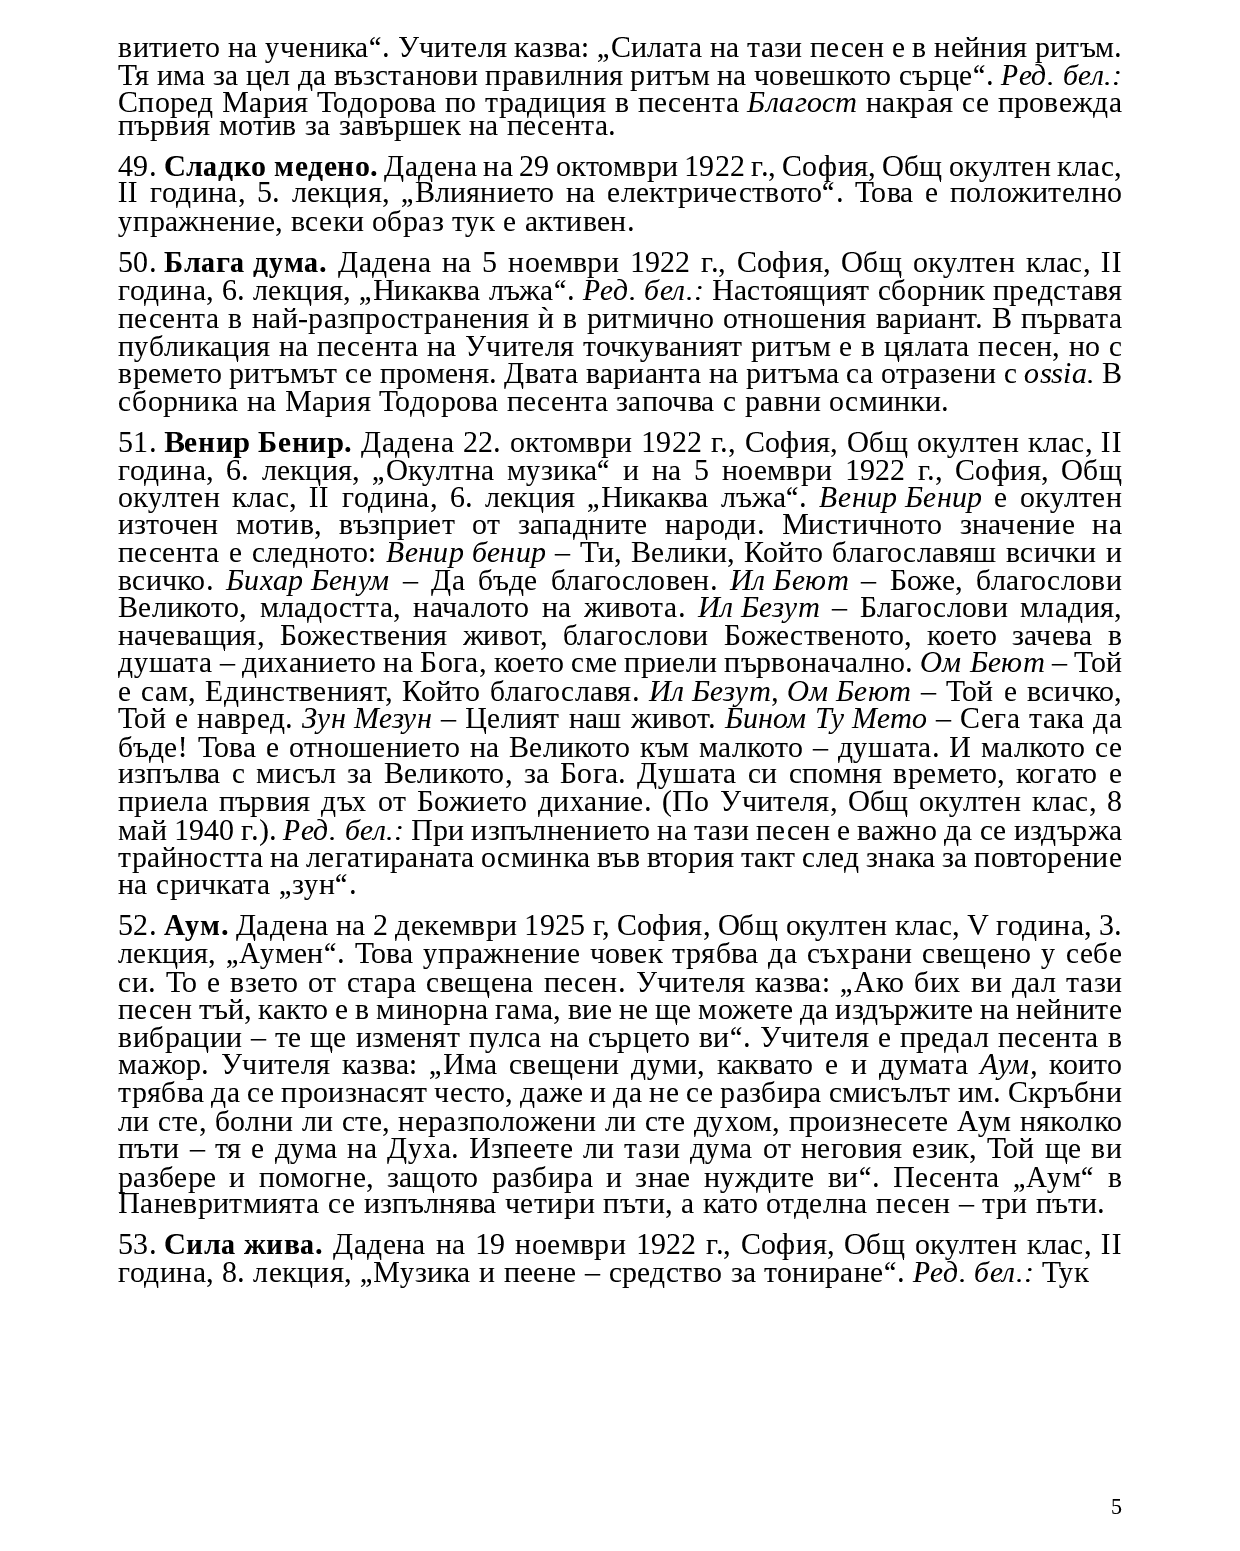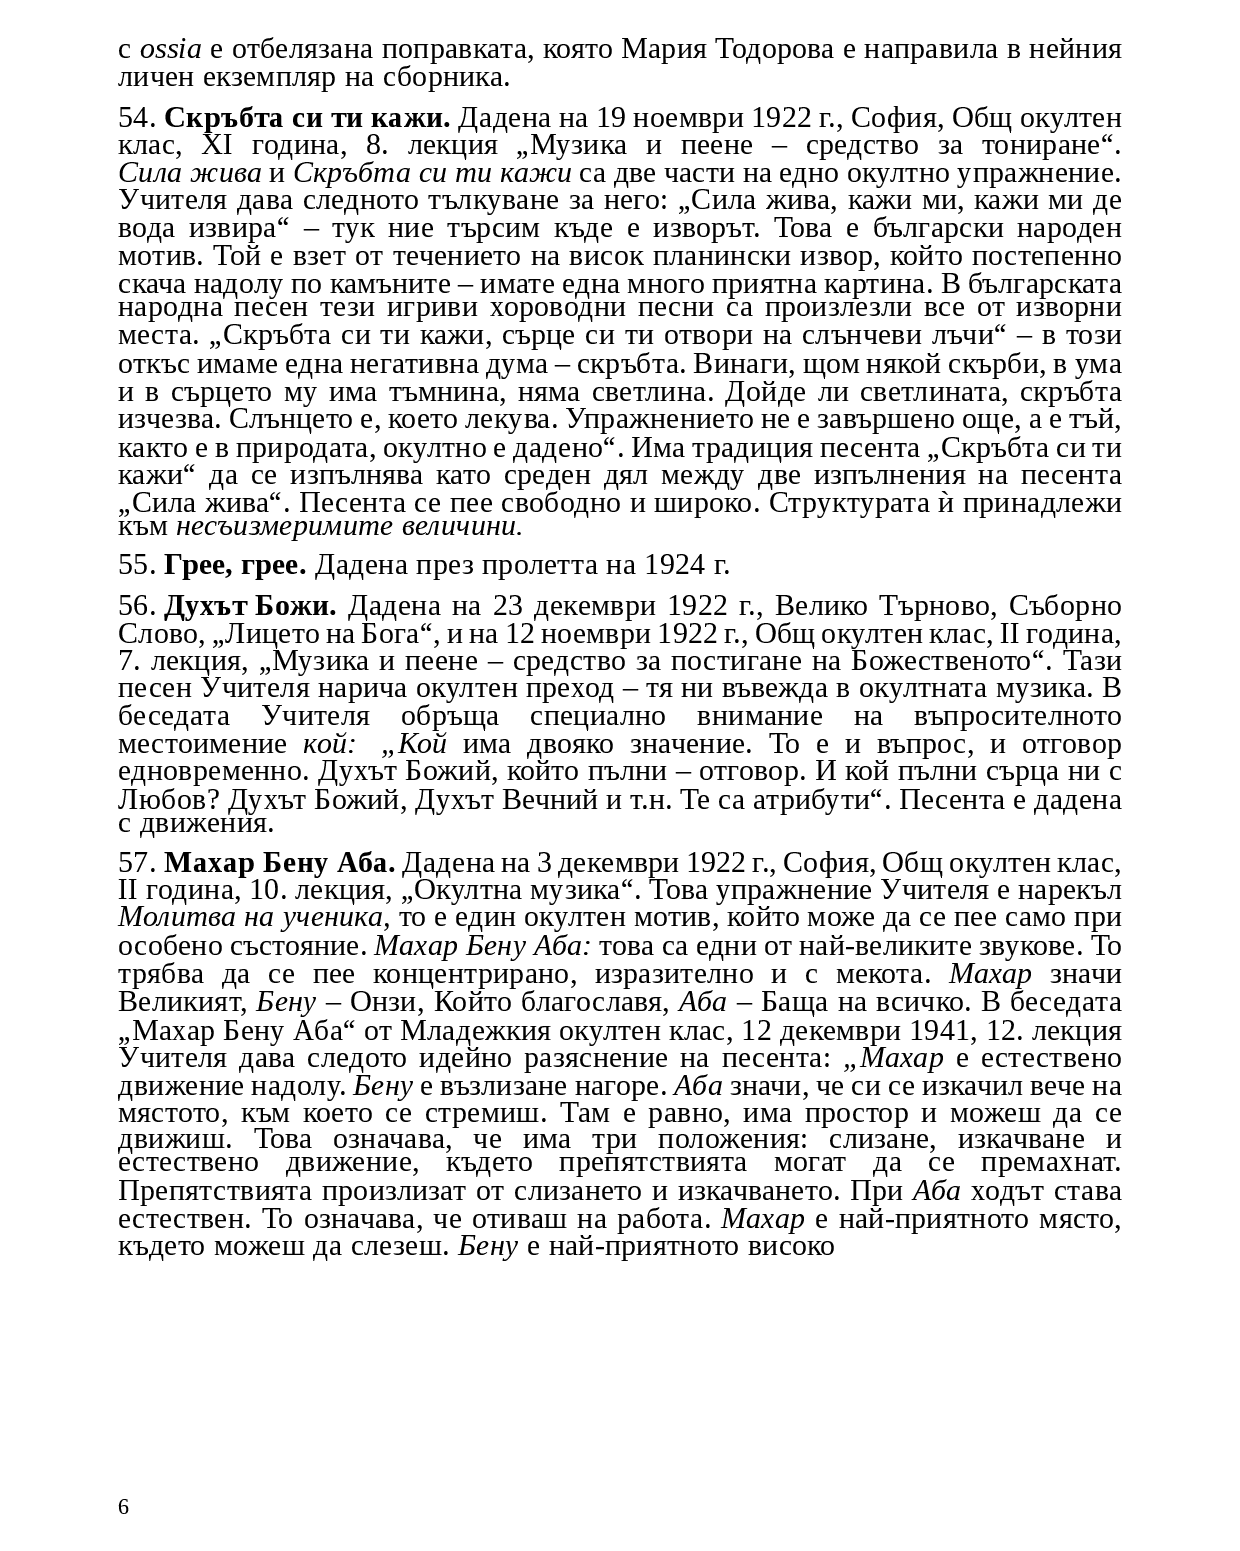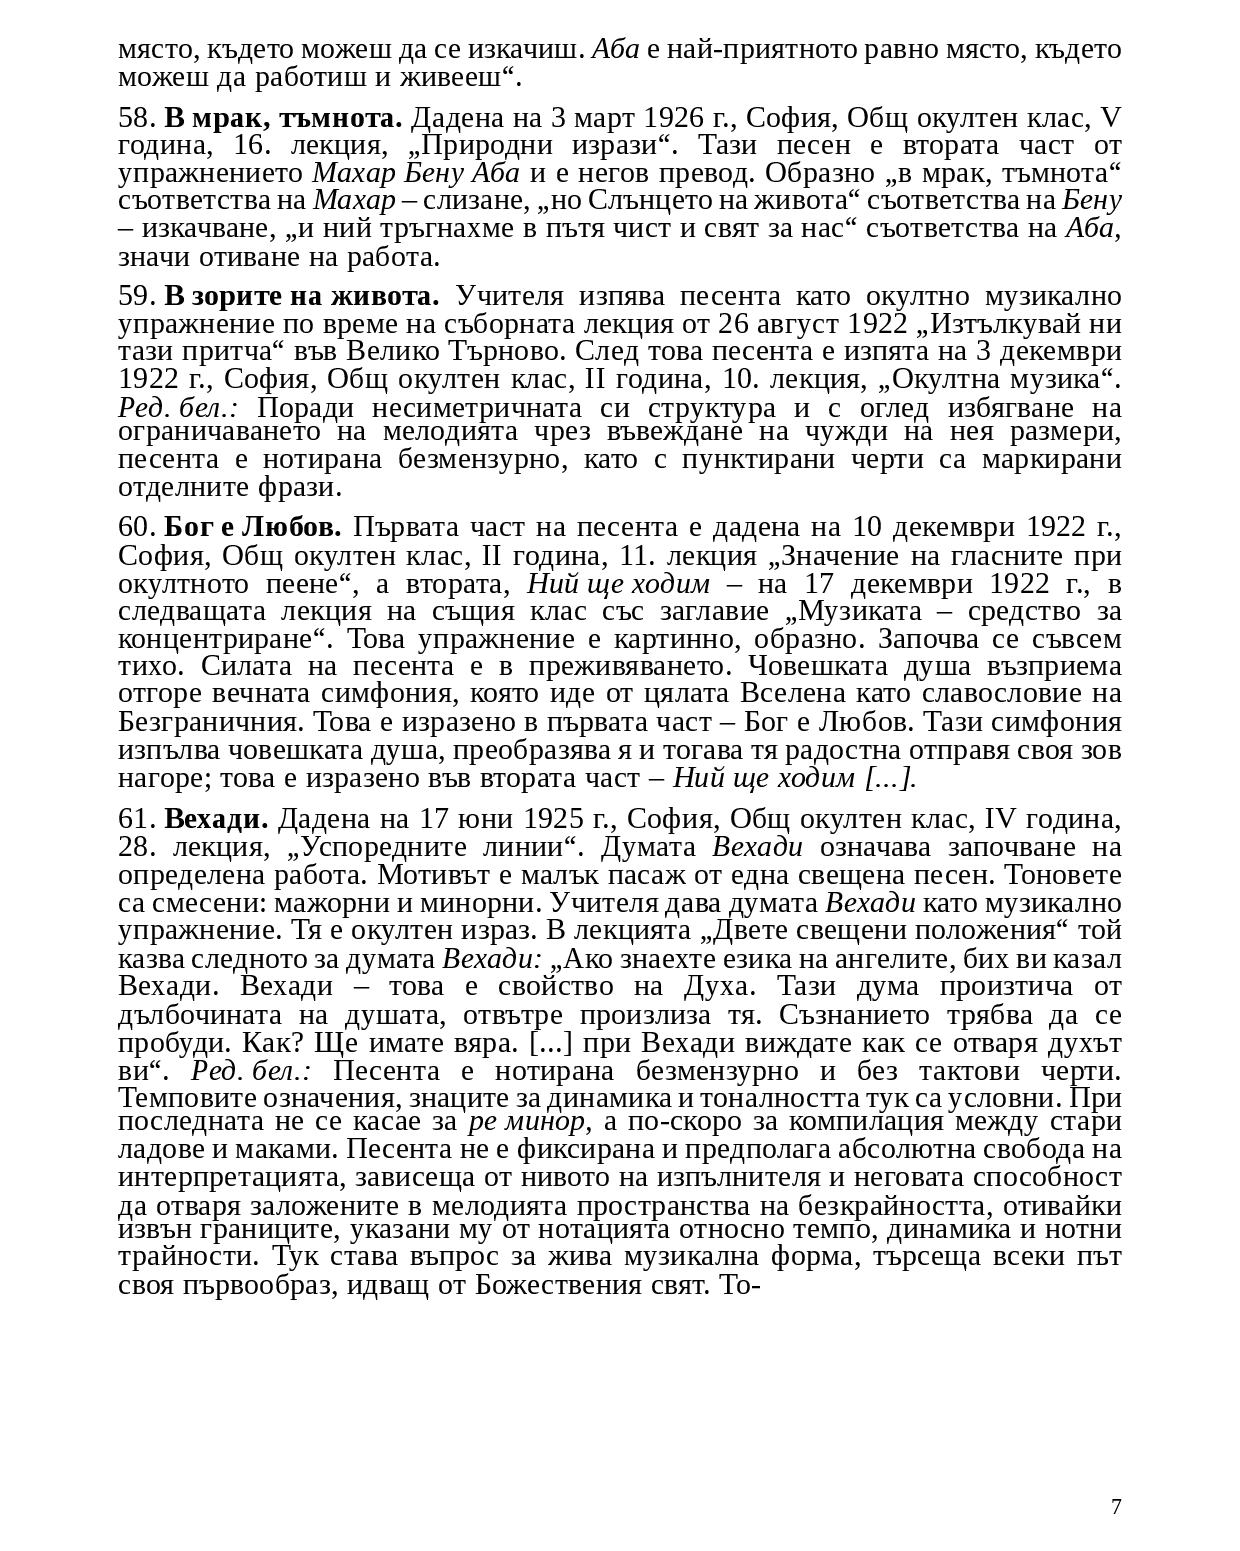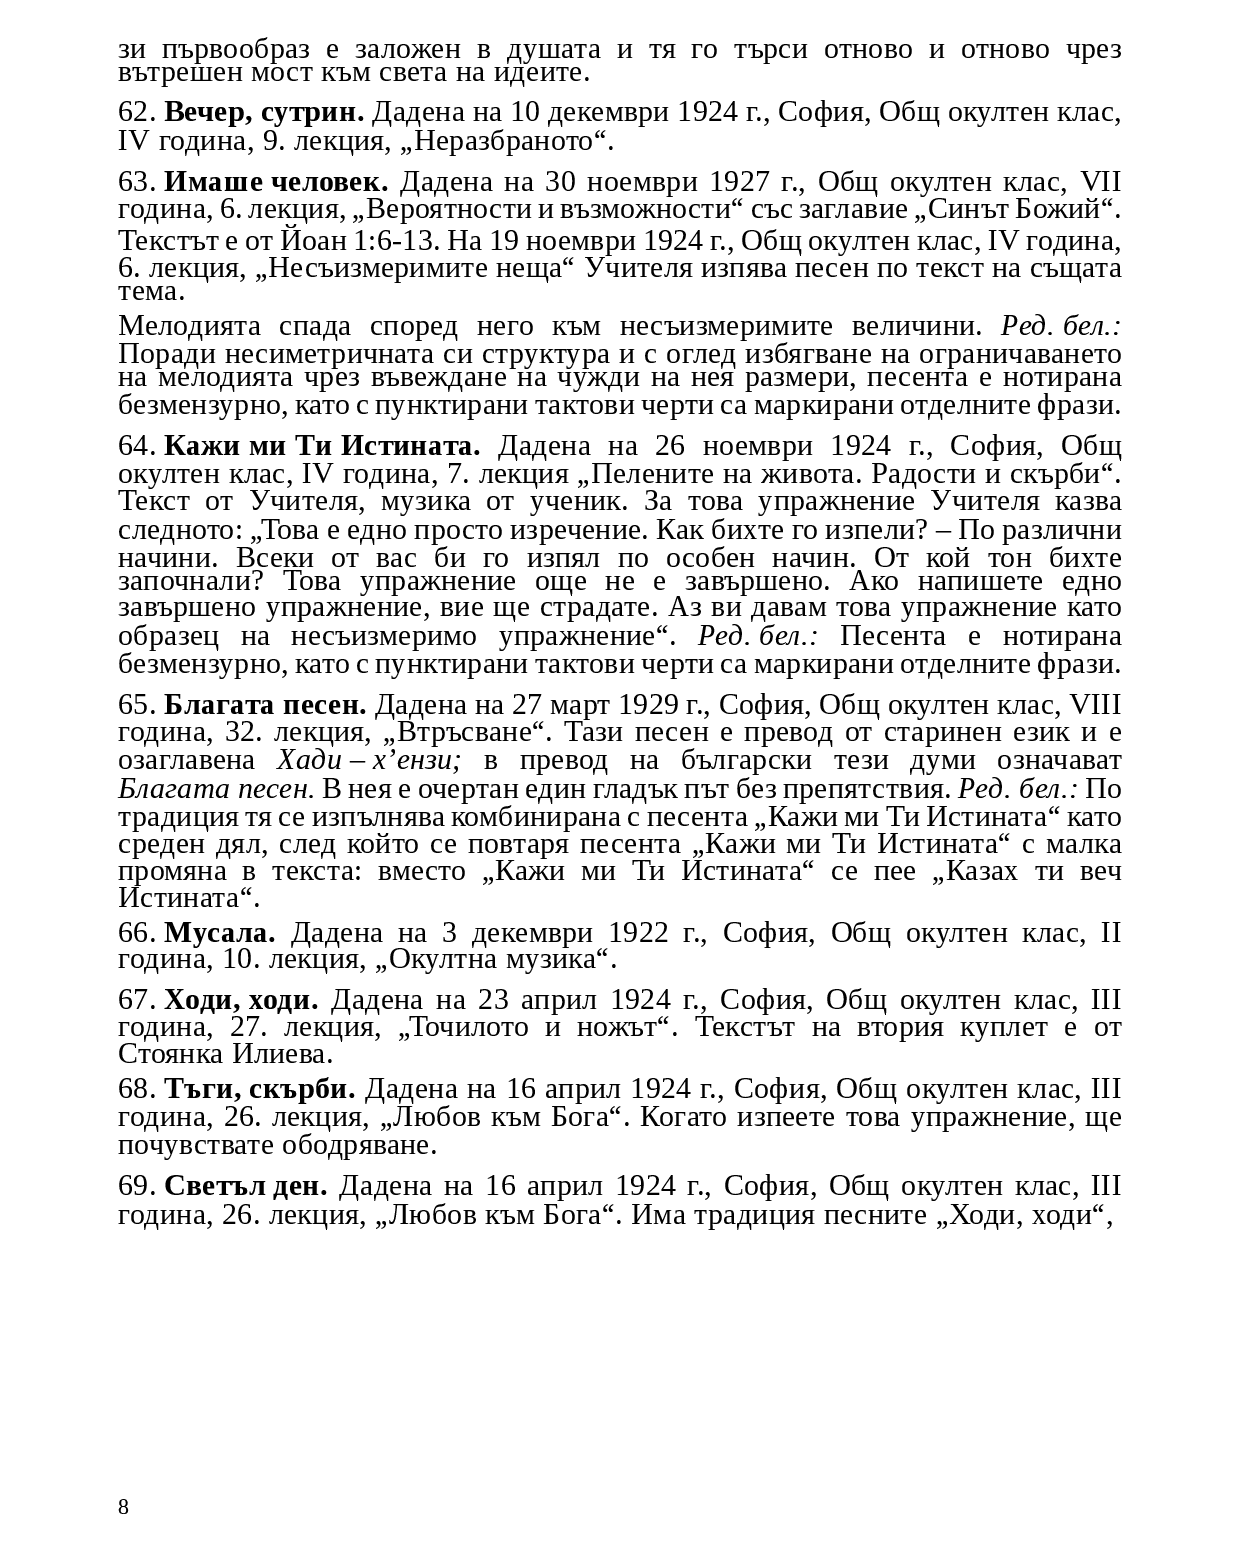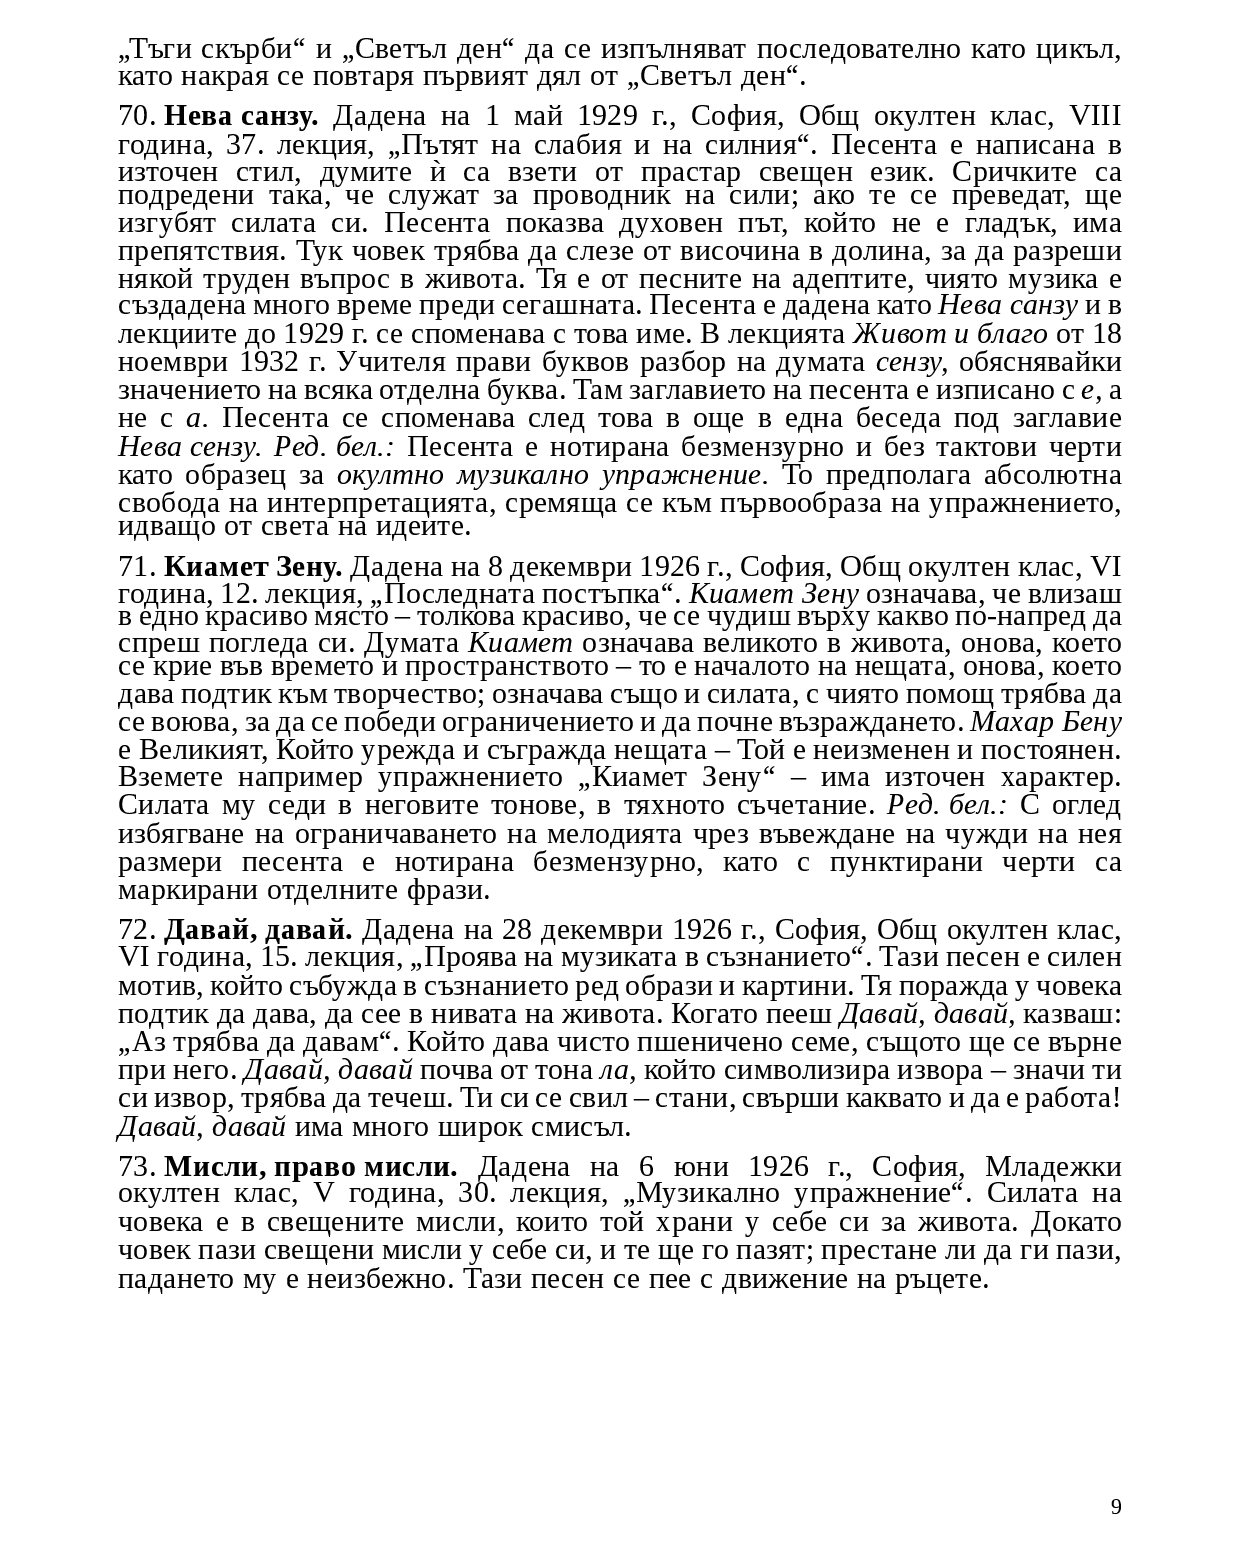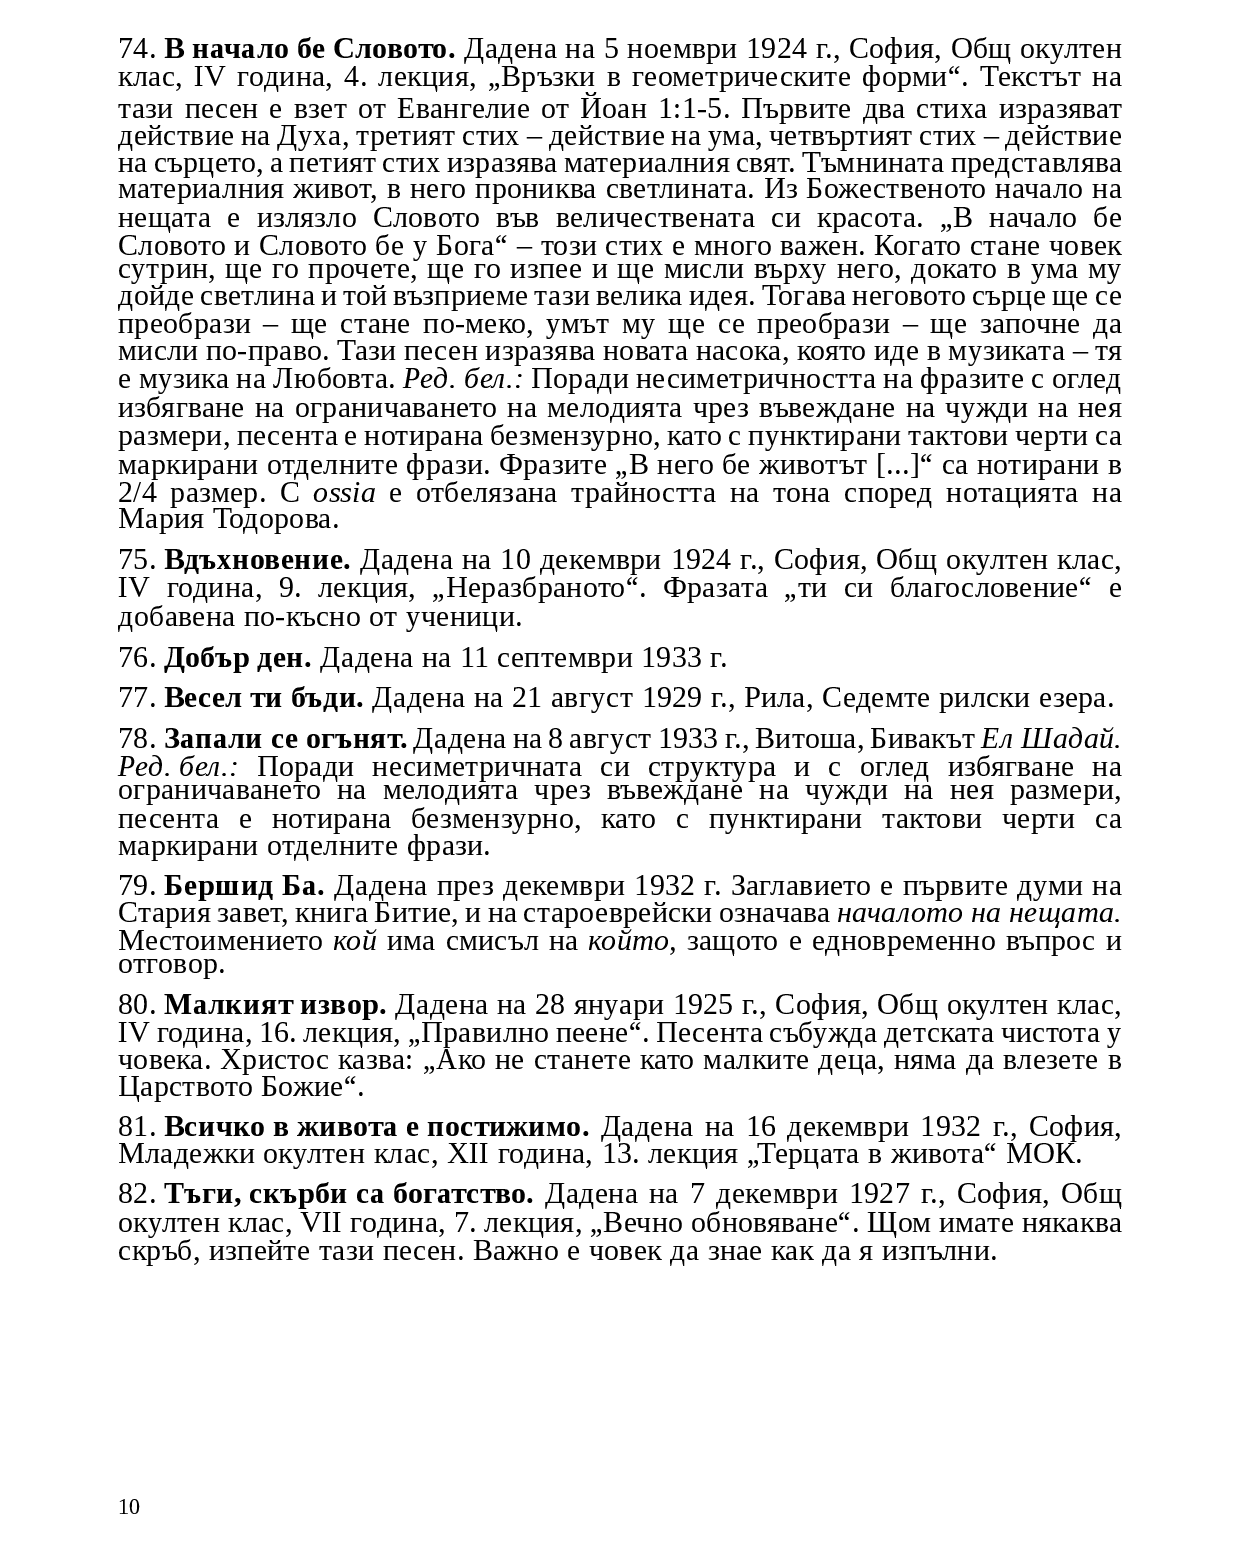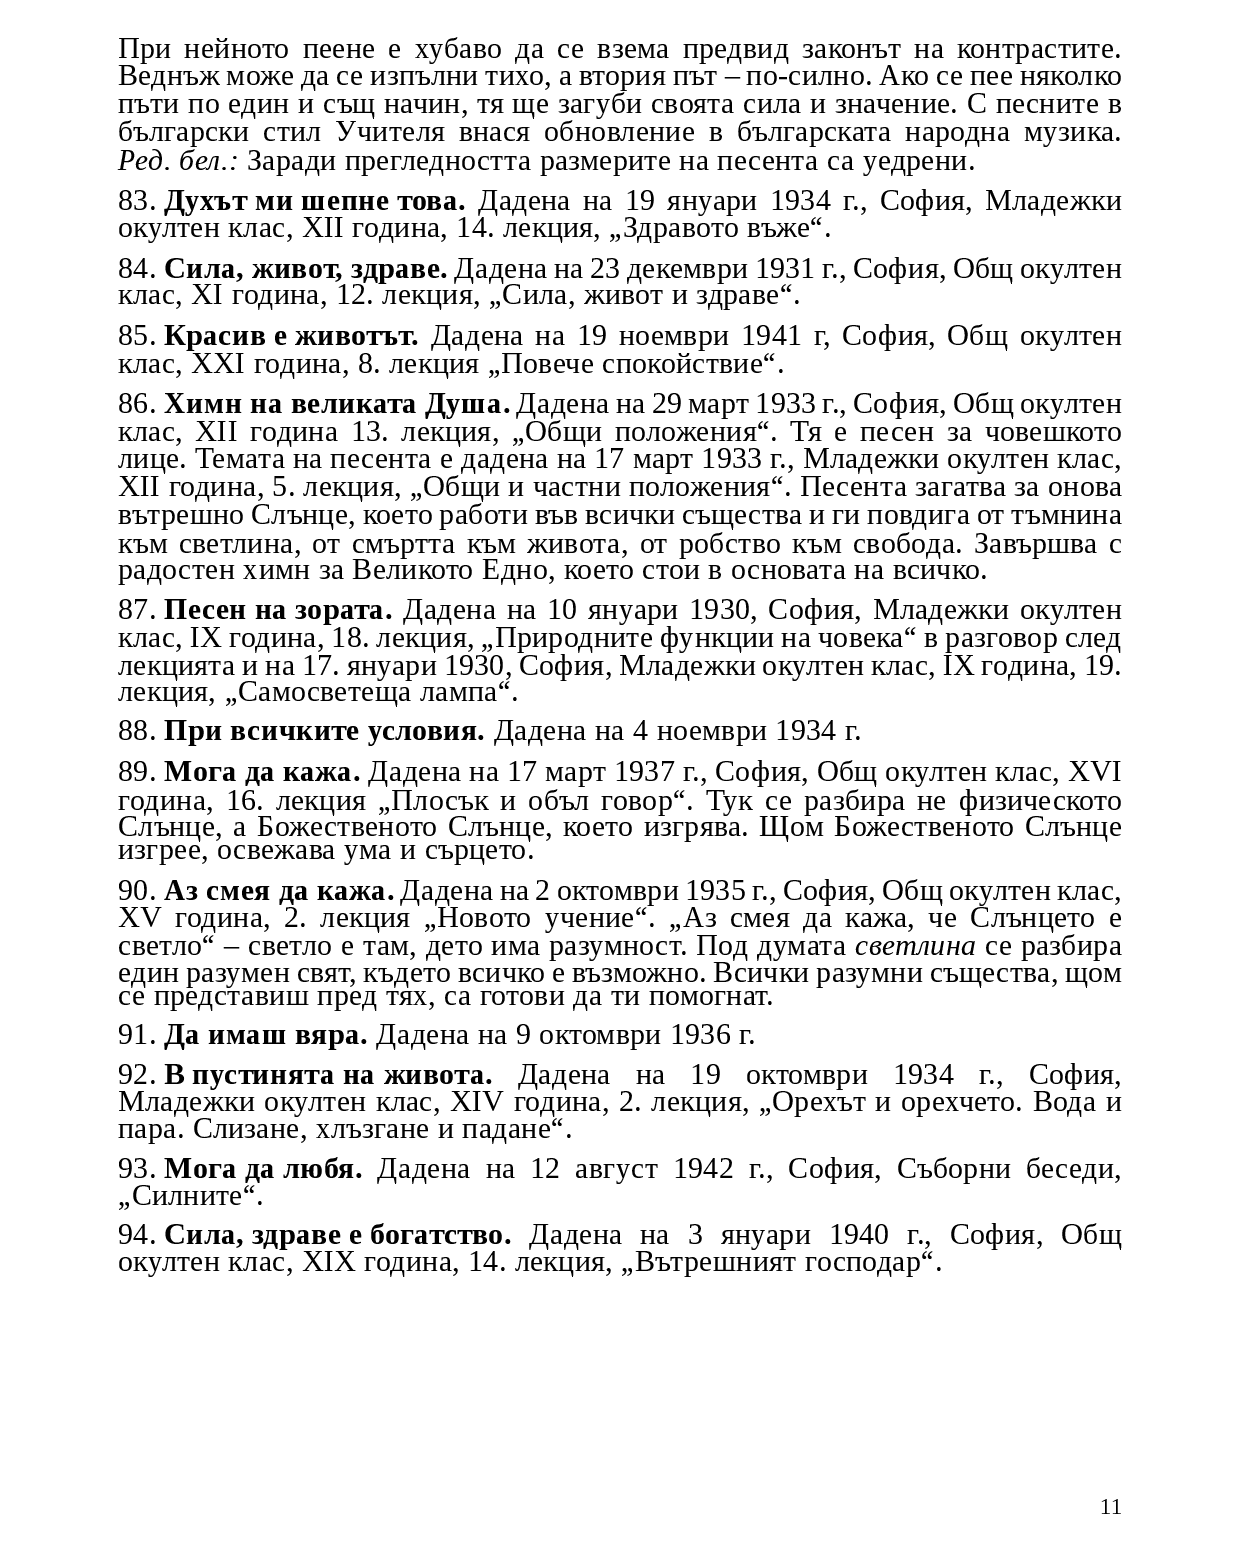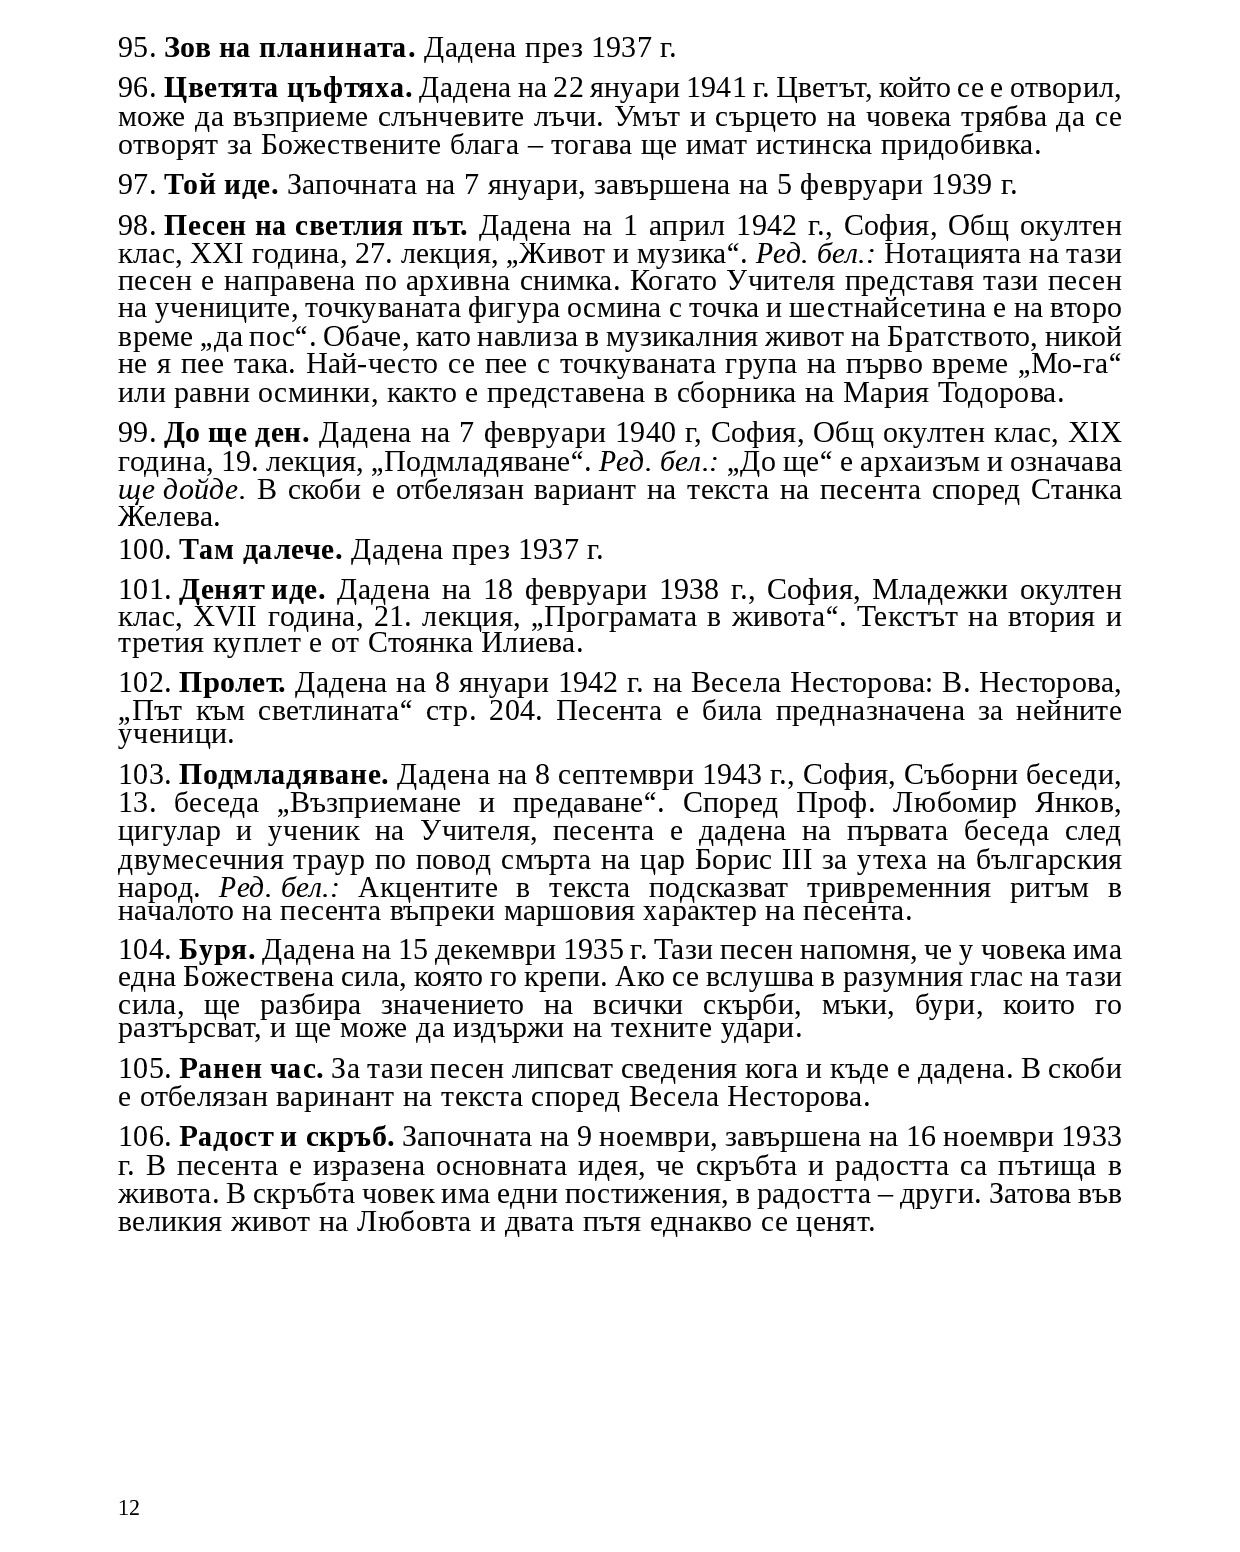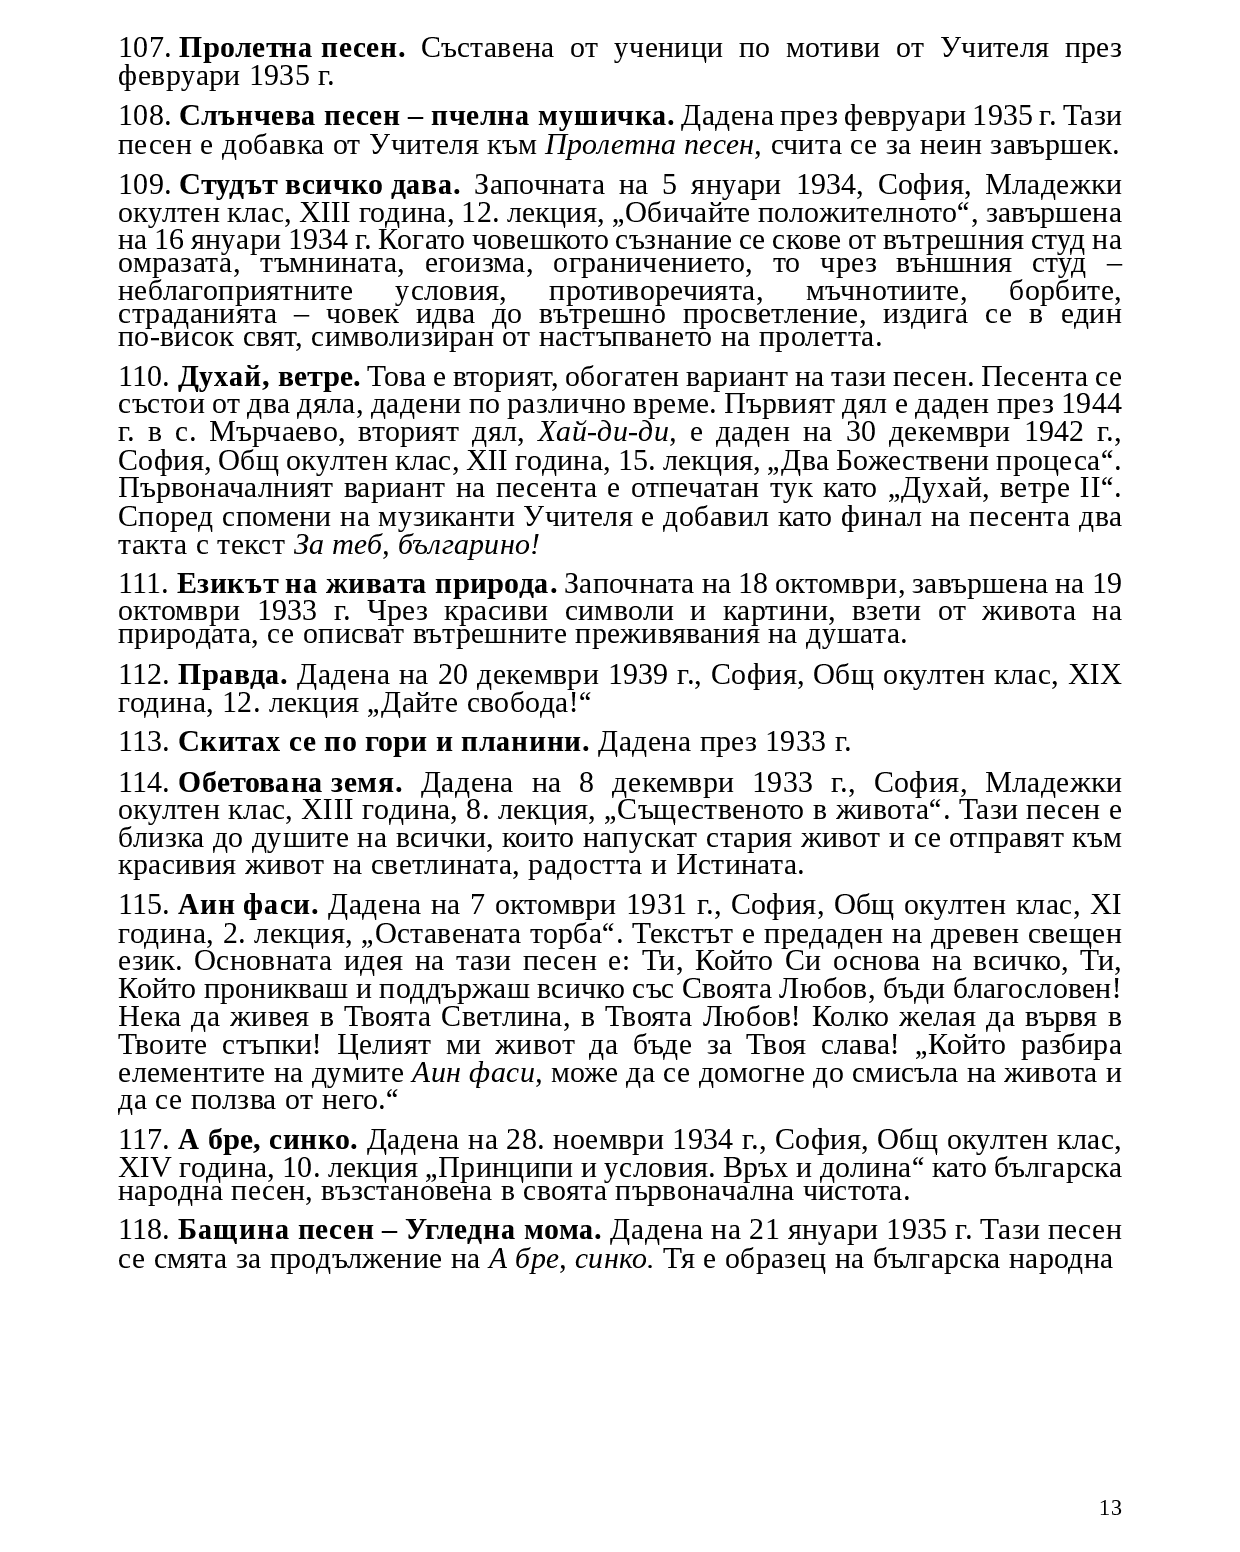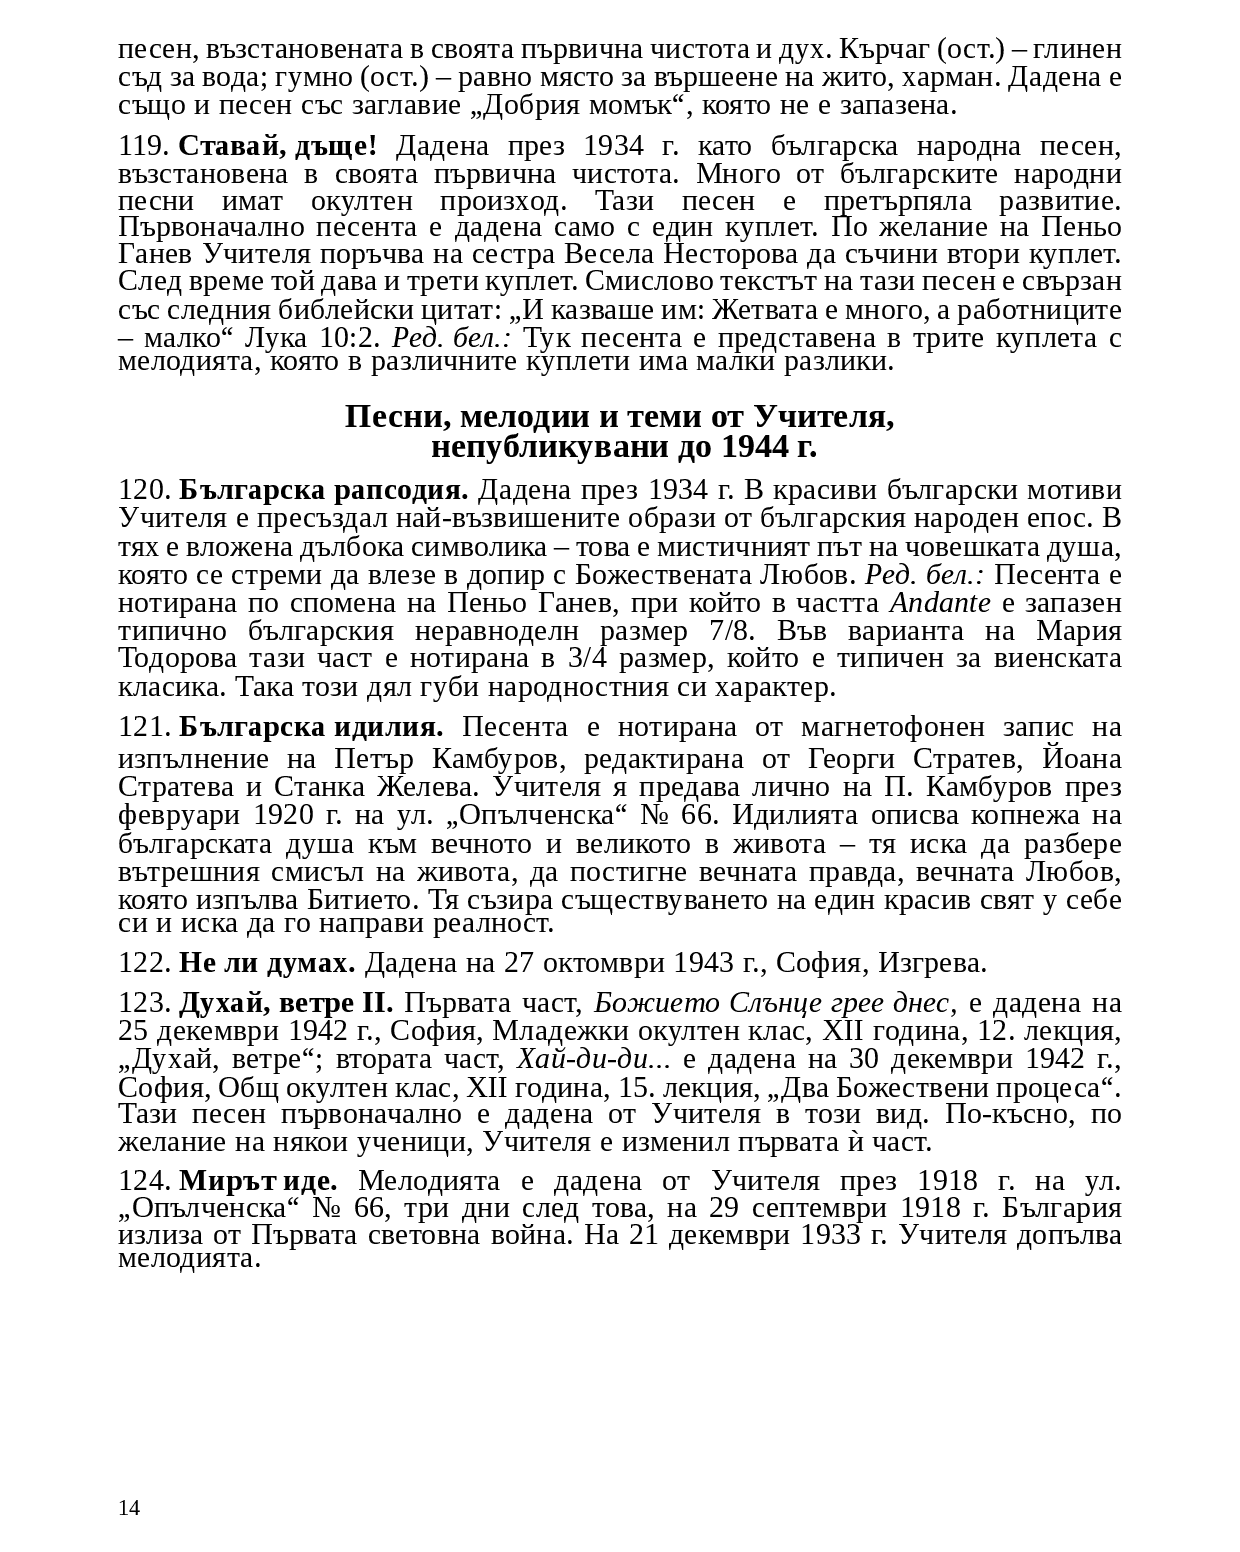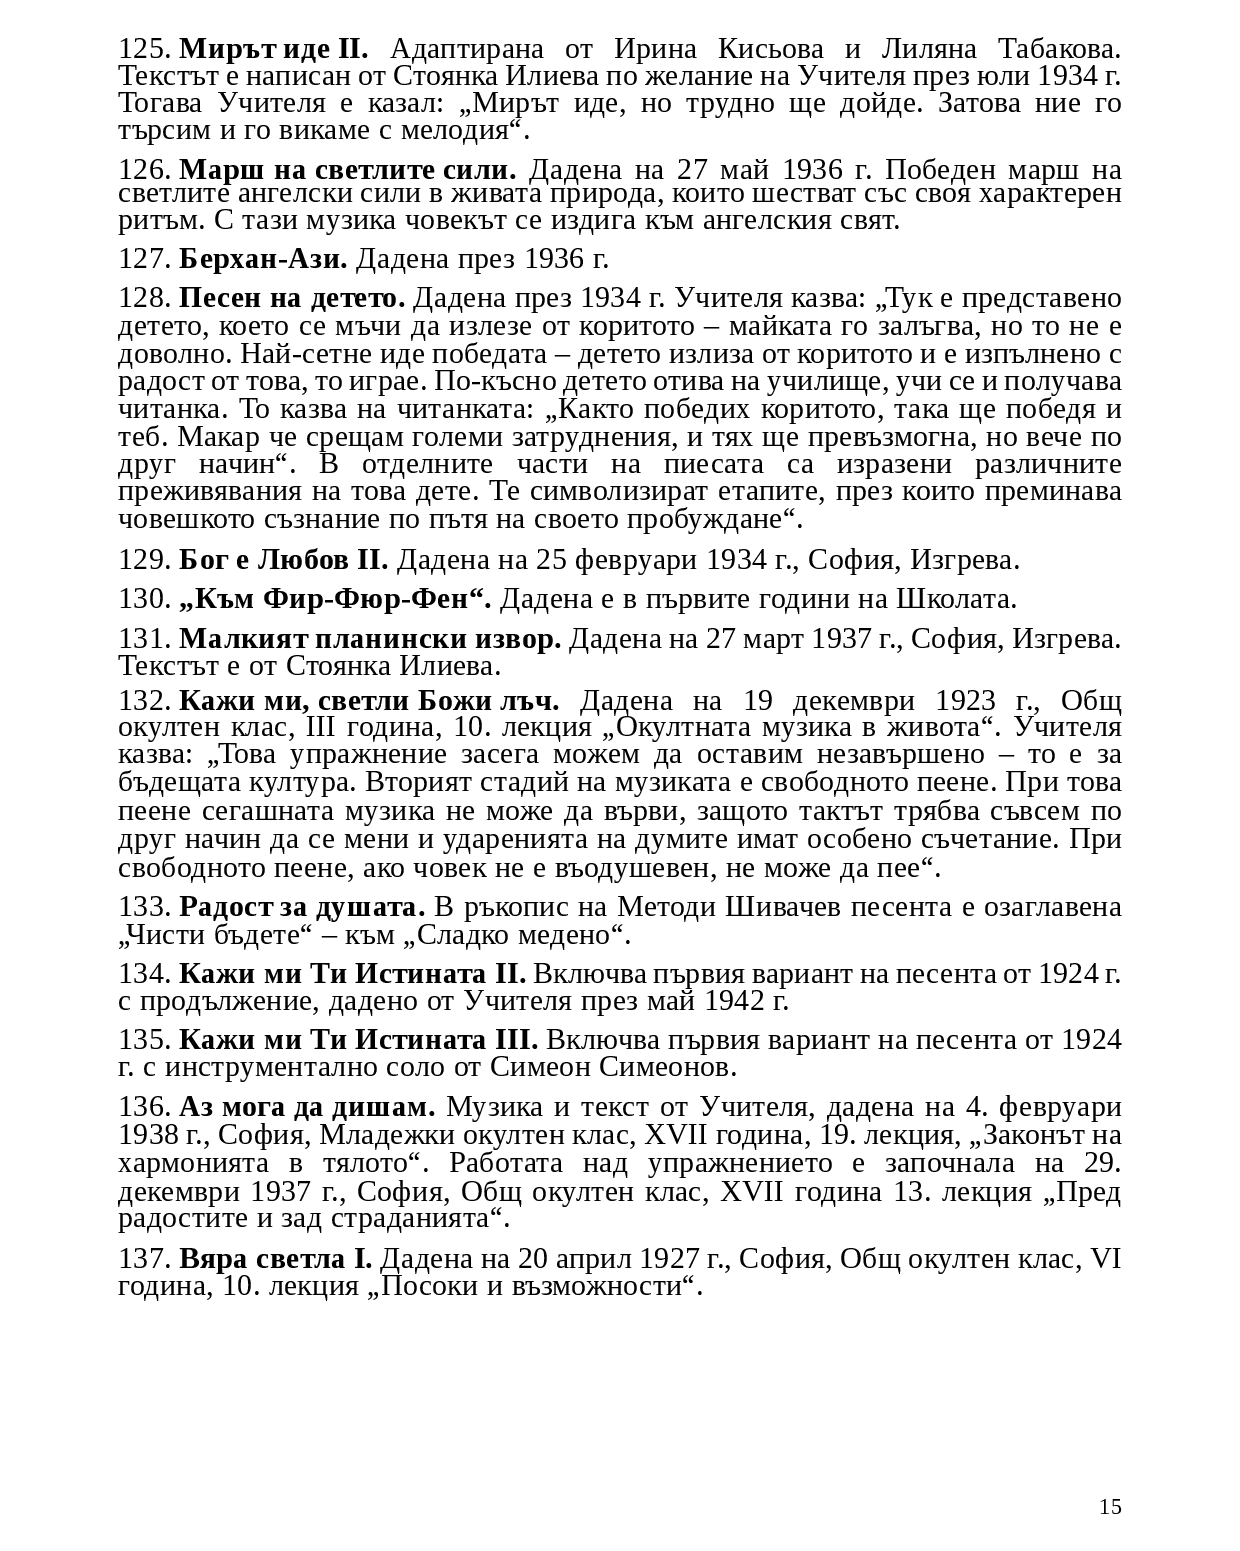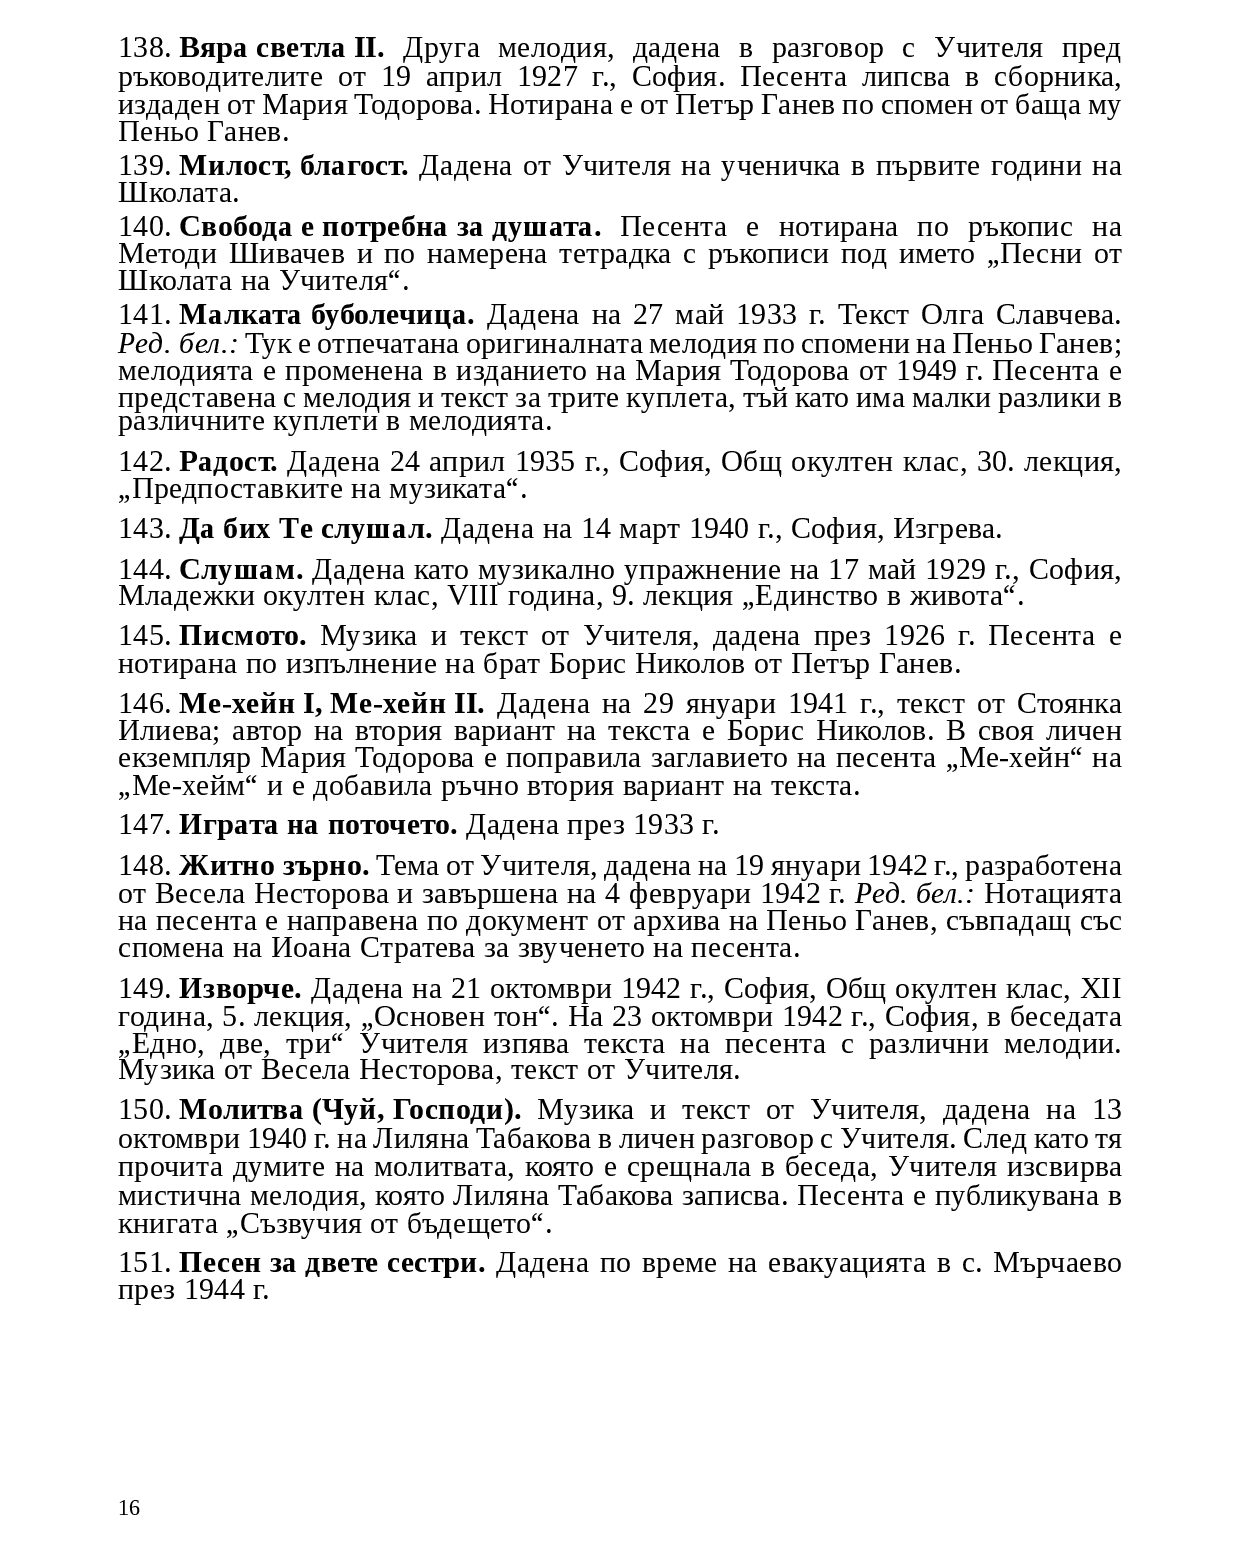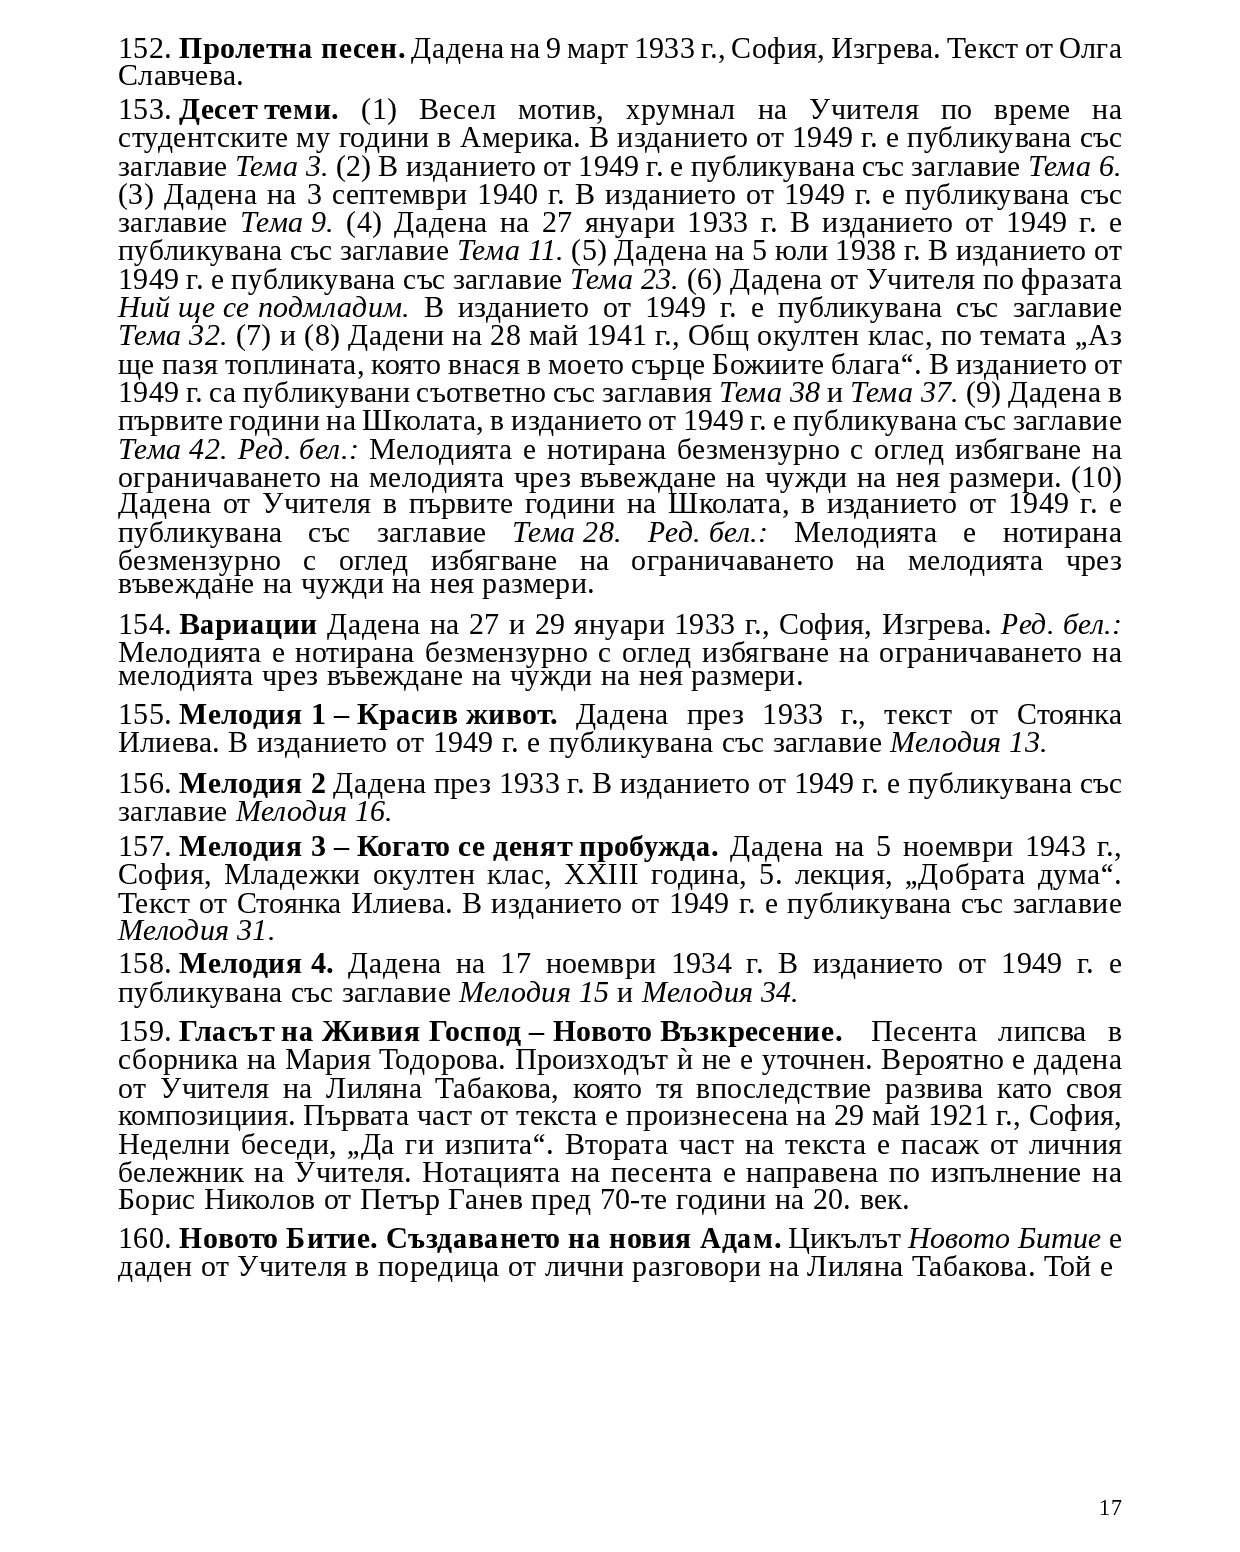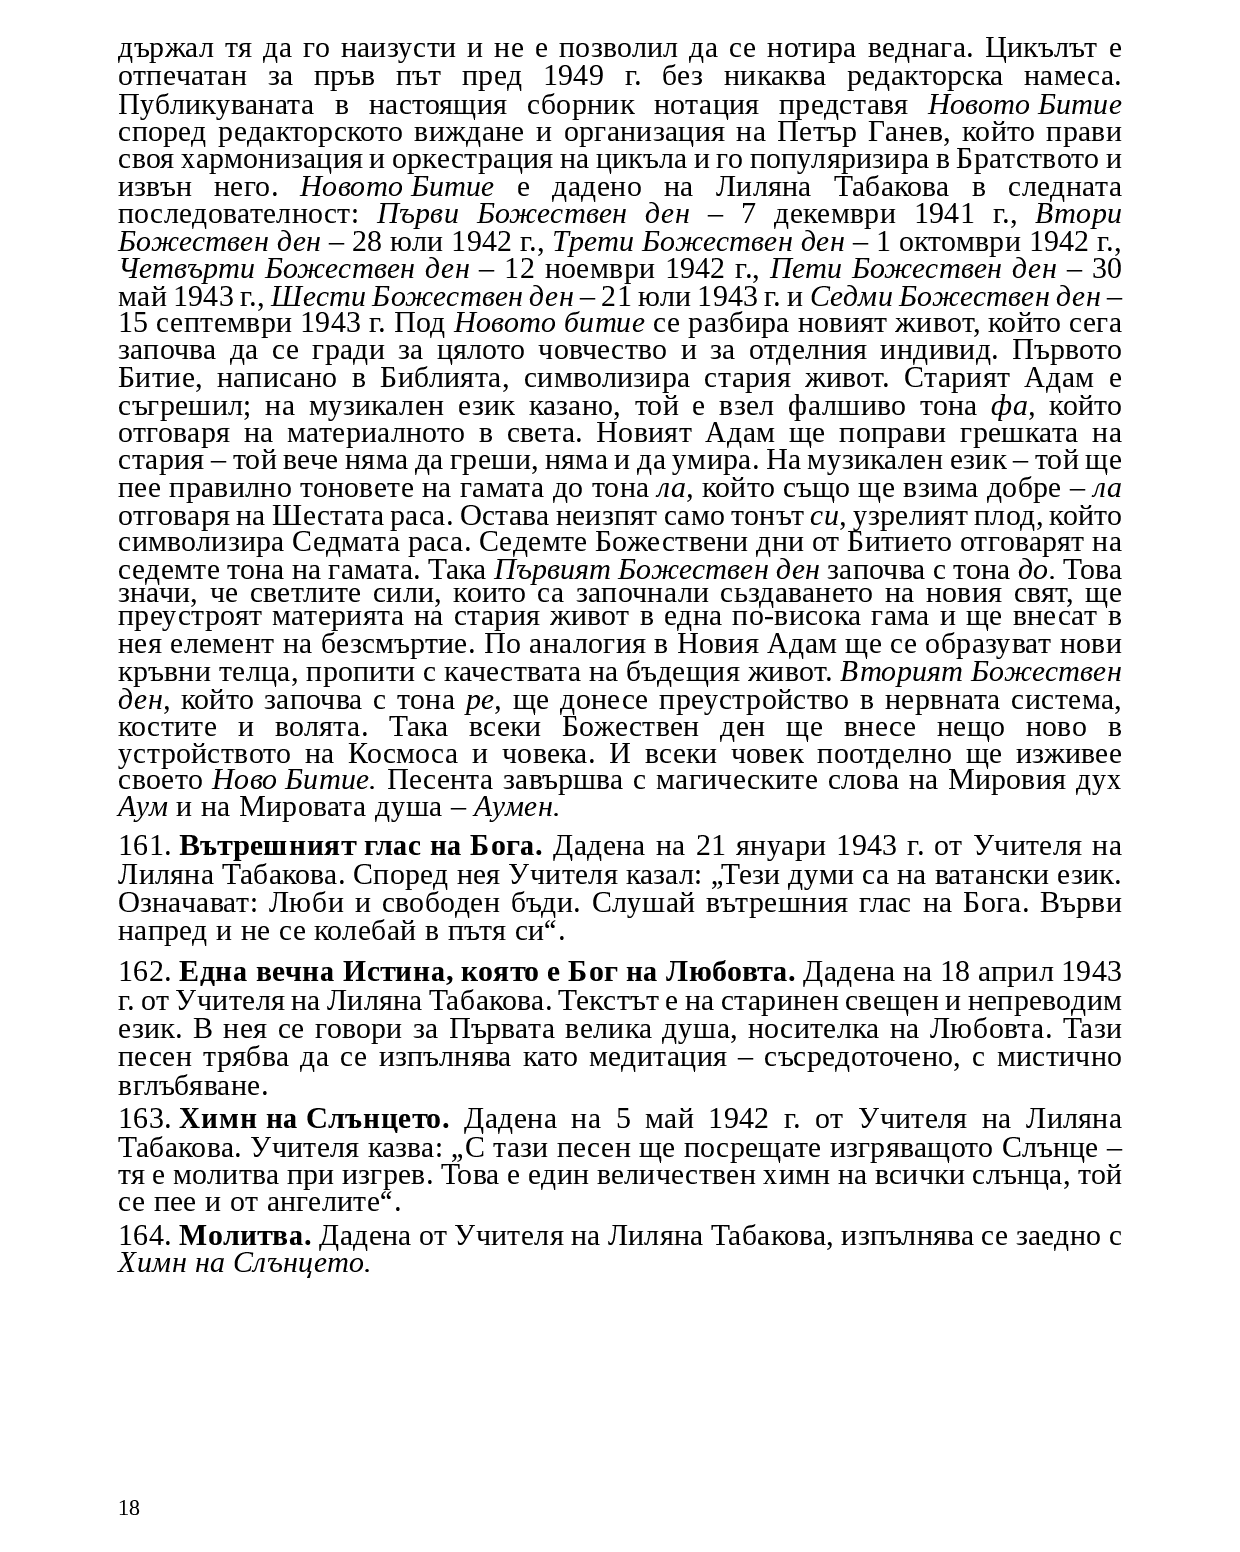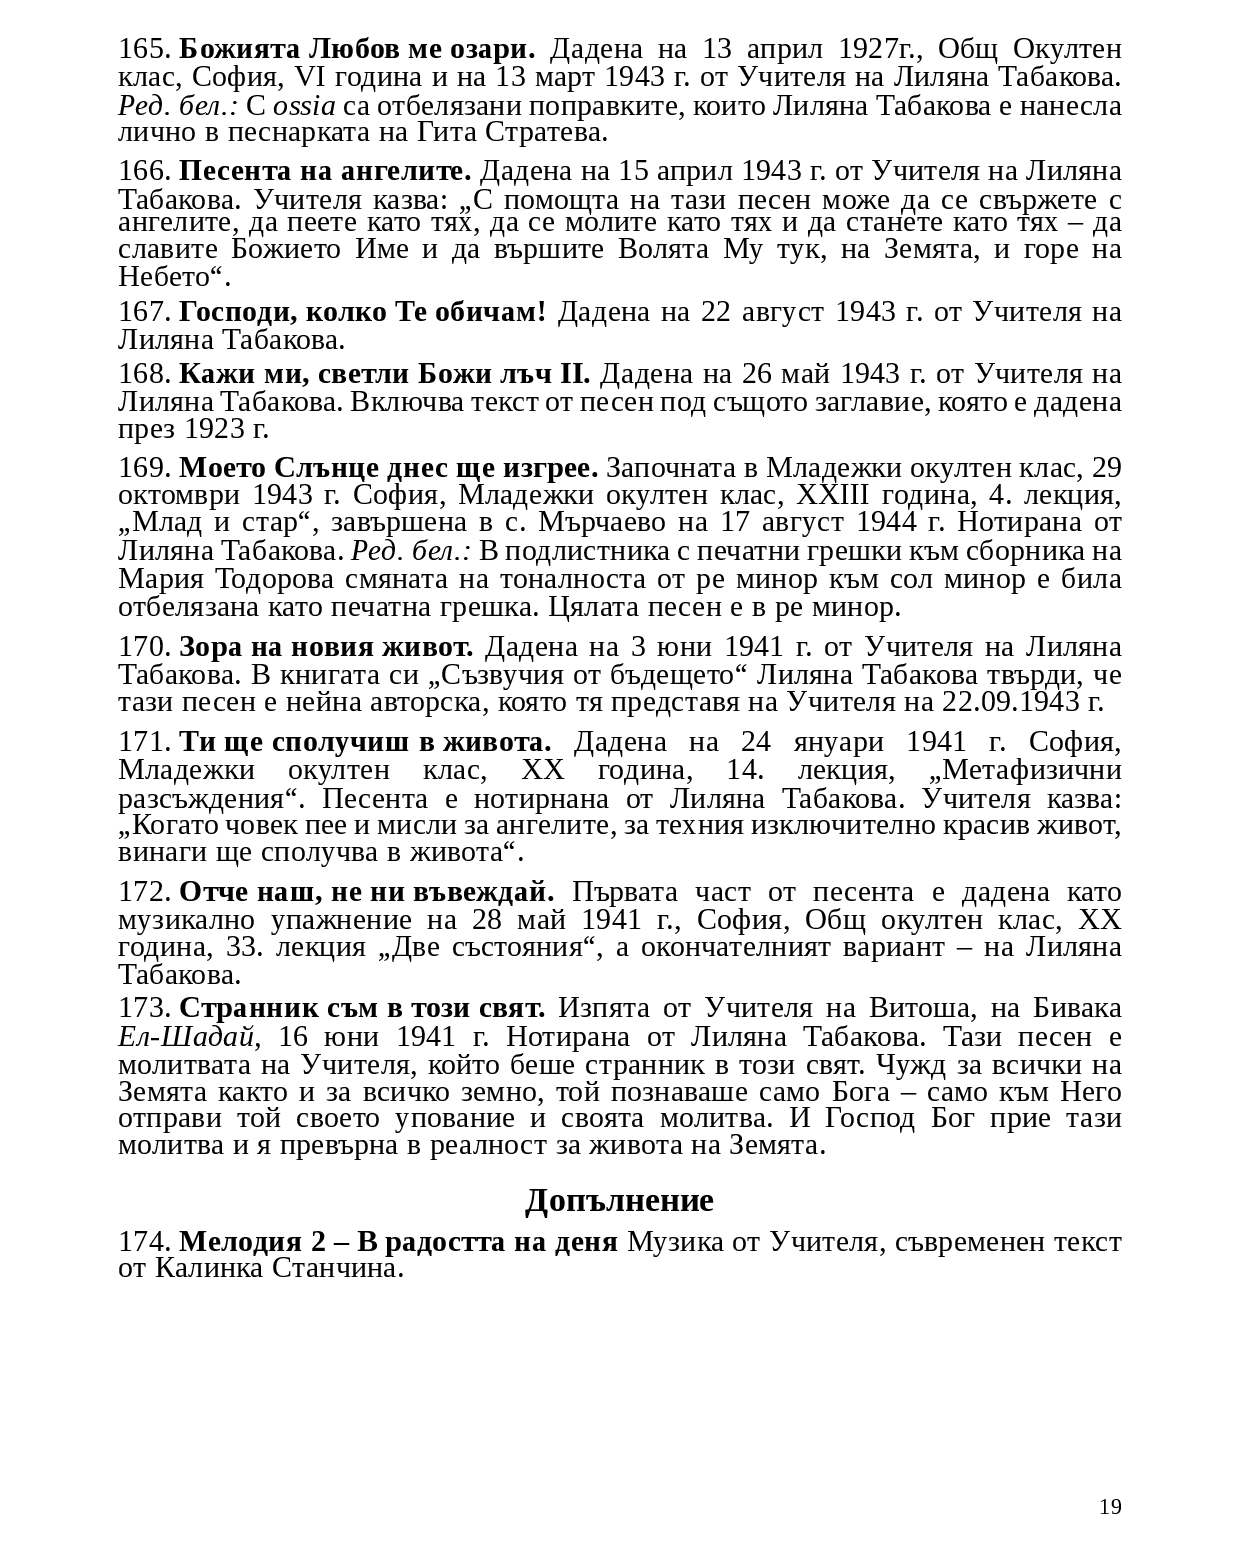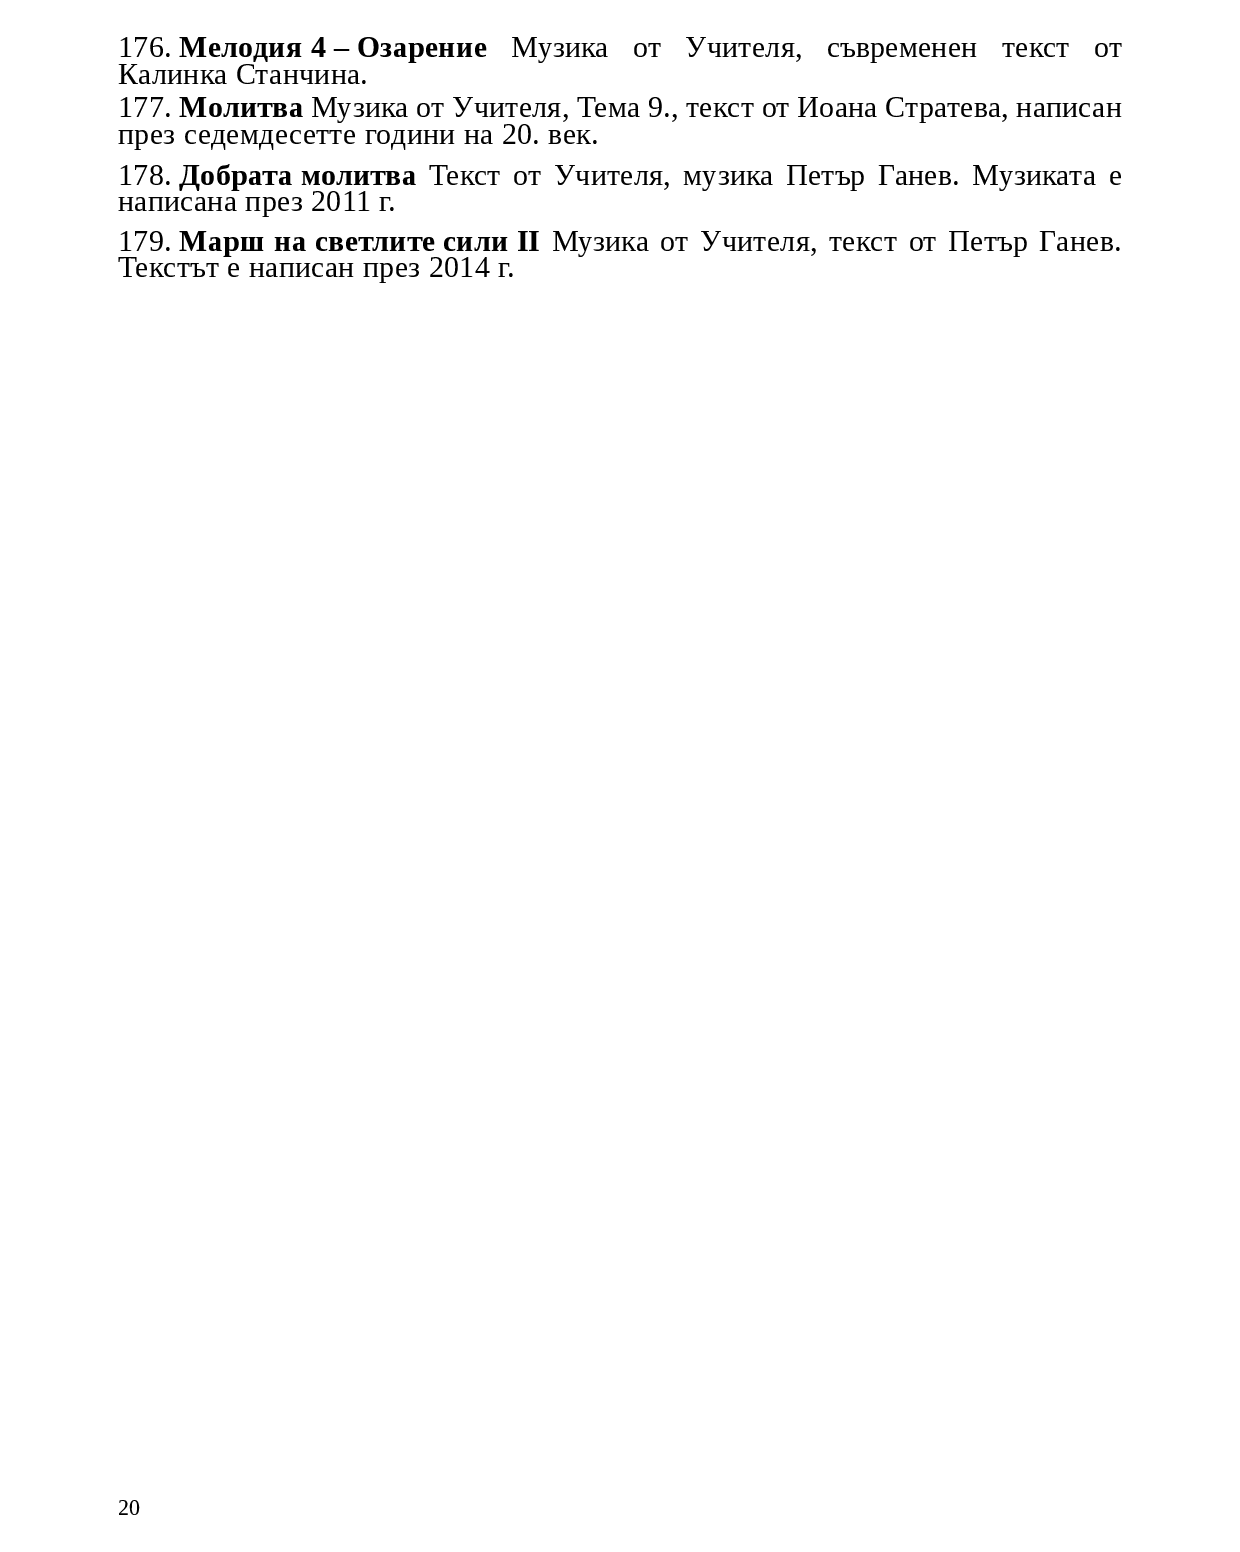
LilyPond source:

\version "2.24.3"

% include paper part and global functions
\include "include/globals.ily"

\bookpart {
  \include "include/bookpart-paper.ily"

  \label #'ref220
  \tocItem \markup "Обяснителни бележки"
  \markup \fontsize  #+3.5 { \fill-line \bold {"ОБЯСНИТЕЛНИ БЕЛЕЖКИ"} }
  
  \label #'ref_desc_1
  \markup \fontsize #+2.5 \override #'(line-width . 66.5)
  {
    \override #'(baseline-skip . 2.2)
    \column {
      \vspace #0.8
      \line {
        \justify {
          \fontsize  #+1 \bold { \fill-line { \bold"Братски песни"} }
        }
      }
      \vspace #0.6
      \line {
        \justify {
          \concat {"1" . \bold" Зората на новия живот." }
          Музика от Учителя, текст от ученик по идеи на Учителя. В изданието от 1949 г. вместо думата \italic"кивот" (еврейски саркофаг за съхраняване на скрижалите с Десетте Божи заповеди) в първи куплет е употребено: \italic"живот."
        }
      }
      \vspace #0.4
      \line {
        \justify {
          \concat {"2" . \bold " Излязъл е сеяч."}
          Музика от Учителя, текст от ученик по идеи на Учителя.
        }
      }
      \vspace #0.4
      \line {
        \justify {
          \concat {"3" . \bold" Братство единство."}
          Музика и текст от Учителя.
        }
      }
      \vspace #0.4
      \line {
        \justify {
          \concat {"4" . \bold " Ще се развеселя."}
          Музика от Учителя, текст от \italic"Книга" \italic"на" \italic"пророк" \italic"Исая" \italic"61:10." Песента е дадена през 1918 г., когато Учителя е интерниран във Варна, по повод заминаването на Величка Стойчева – една от първите ученички на Учителя. Често той пее или свири тази песен пред своите ученици. Изпълнението е свободно и по вдъхновение, като вдъхновението определя нейния ритъм. След като учениците нотират песента, Учителя я изсвирва според нотацията и казва: „Ушихме ѝ дрешка, но тя малко я стяга, ограничава я“.
        }
      }
      \vspace #0.4
      \line {
        \justify {
          \concat {"5" . \bold " Изгрява вече ден тържествен."}
          Музика от Учителя, текст от ученик по идеи на Учителя.
        }
      }
      \vspace #0.4
      \line {
        \justify {
          \concat {"6" . \bold " Благославяй."}
          Песента е дадена през 1918 година по повод заминаването на Пеньо Киров. Музика и текст от Учителя по псалм 103. 18 години Учителя не позволява песента да бъде нотирана. 1936 г. ученици записват песента и след като я изсвирва, той казва символично: „Е, скроихме ѝ тесни дрешки“.
        }
      }
      \vspace #0.4
      \line {
        \justify {
          \concat {"7" . \bold " Събуди се, братко мили."}
          Музика от Учителя, текст от ученик по идеи на Учителя.
        }
      }
      \vspace #0.4
      \line {
        \justify {
          \concat {"8" . \bold " Любовта е извор."}
          Музика от Учителя, текст от ученик по идеи на Учителя. Първообразът на лирическия текст се съдържа в текста Хио-Ели-Мели-Месаил. В бележки на Боян Боев тази песен е озаглавена \italic"Песен на Любовта."
        }
      }
      \vspace #0.4
      \line {
        \justify {
          \concat {"9" . \bold " Стани, стани."}
          Музика и текст от Учителя. Текстът на песента е даден във Варна в писмо от 9 февруари 1918 г.
        }
      }
      \vspace #0.4
      \line {
        \justify {
          \concat {"10" . \bold " Страдна душо."}
          Музика от Учителя, текст от Михалаки Георгиев. В бележки на Боян Боев тази песен е озаглавена \italic"Песен на душата," а за всеки от петте куплета е посочено, че съответства на една от основните добродетели – Добро, Правда, Любов, Мъдрост и Истина. \italic"Ред. бел.:" Aуфтактът от две осмини е включен в първият такт, за да се обедини напълно обръщението „Страдна душо“ с акцент на първо време. Цялото обръщение в хармоничен план звучи върху тоническото тризвучие.
        }
      }
      \vspace #0.4
      \line {
        \justify {
          \concat {"11" . \bold " Изгрей ти, мое Слънце."}
          Музика от Учителя, текст от Стоян Русев (Дядо Благо).
        }
      }
    }
  }

  \label #'ref_desc_2
  \markup \fontsize #+2.5 \override #'(line-width . 66.5) {
    \override #'(baseline-skip . 2.2)
    \column {

      \line {
        \justify {
          \concat {"12" . \bold " Шуми." }
          Музика от Учителя, текст от Стоян Русев (Дядо Благо) по идеи на Учителя. \italic"Ладанчица" – умал. от ладанка – девойка, изпълняваща обредни песни и танци срещу Васильовден, посветени на езическата богиня Лада.
        }
      }
      \vspace #0.4
      \line {
        \justify {
          \concat {"13" . \bold " Напред да ходим."}
          Музика от Учителя, текст от ученик по идеи на Учителя. В бележки на Боян Боев тази песен е наречена „Марш на Братството при екскурзии“.
        }
      }
      \vspace #0.4
      \justify {
        \concat {"14" .\bold " На Учителя."}
        Музика и текст от Борис Хаджиандреев, Ямбол, 1915 г. В бележки на Боян Боев тази песен е озаглавена \italic"Ученикът Христов" и вместо „Господи, Ти мой Учител“ е употребено: „О, Господ мой и Учител“. В някои популярни версии на песента последният стих от четвърти куплет се изпълнява: „и след (със) Тебе ще вървя“.
      }
      \vspace #0.4
      \line {
        \justify {
          \concat {"15" . \bold " Милосърдието."}
          Музика от Атанас Д. Ковачев, текст от Стоян Русев (Дядо Благо). \italic"Нега" (рус.) – блажество, нежност.
        }
      }
      \vspace #0.4
      \line {
        \justify {
          \concat {"16" . \bold " Сърдечен зов."} Музика от Атанас Д. Ковачев, композирана на фронта при Добро поле през Първата световна война, 1917 г., по мотив от Учителя, текст от Илия Зурков. \italic"Ред. бел.:" Тук са коригирани несъответствия между акцентите в ритъма на думите и тези в ритъма на мелодията. Това наложи минимална промяна в словореда на някои места в интерес на спазването на естественото съответствие на акцентите.
        }
      }
      \vspace #0.4
      \line {
        \justify {
          \concat {"17" . \bold " Благословен Господ."} Музика и текст от Учителя. В бележки на Боян Боев тази песен е озаглавена \italic"Малкото славословие." Песента започва да се пее по време на Годишната среща на Веригата през август 1914 г. във Велико Търново. \italic"Ред. бел.:" Песента е нотирана безмензурно като пример за \italic"несъизмерими" \italic"величини" в окултната музика, предполагащо свободно изпълнение.
        }
      }
      \vspace #0.4
      \line {
        \justify {
          \concat {"18" . \bold " За Небесния цар."} Музика и текст от Учителя, 1888 г., с. Хотанца, Русенско. В бележки на Боян Боев тази песен е озаглавена \italic"Сионски марш."
        }
      }
      \vspace #0.4
      \line {
        \justify {
          \concat {"19" . \bold " Време е да вървим."}  Музика и текст от ученик.
        }
      }
      \vspace #0.4
      \line {
        \justify {
          \concat {"20" . \bold " Поздрав на Учителя."} Музика и текст от Елена Казанлъклиева. \italic"Ред. бел.:" Припевът „Добре дошъл“ е нов дял и започва на първо време, а не с ауфтакт, както в предишните издания.
        }
      }
      \vspace #0.4
      \line {
        \justify {
          \concat {"21" . \bold " Сине мой, пази живота."} Музика от Иван Г. Попов, текст от Стоян Русев (Дядо Благо), записана на 2 май 1922 г. \italic"Ред. бел.:" В интерес на ритимическата организация размерът е променен на 4/4. Короната е заменена с четвъртина пауза, a четвъртините ноти – с половини. По този начин се запазва естественият ритъм на песента.
        }
      }
      \vspace #0.4
      \line {
        \justify {
          \concat {"22" . \bold " Росна капка."}  Музика и текст от Иван Г. Попов, записана на 1 август 1921 г.
        }
      }
      \vspace #0.4
      \line {
        \justify {
          \concat {"23" .\bold" Аз съм бялото кокиче."}  Музика от Христо Дързев, текст от Пенчо Славейков. В някои популярни версии на песента в припева на първи куплет вместо „Зла ме мащеха събуди“ се изпълнява: „Мен ме Слънцето събуди“. Текстът на припева на трети куплет е добавен по-късно от ученик.
        }
      }
    }
  }

  \label #'ref_desc_3
  \markup \fontsize #+2.5 \override #'(line-width . 66.5) {
    \override #'(baseline-skip . 2.2)
    \column {


      \line {
        \justify {
          \concat {"24" . \bold " Напред, чада, напред."}  Музика и текст от ученик.
        }
      }

      \vspace #0.4

      \line {
        \justify {
          \concat {"25" . \bold " Славейчета горски."}  Музика от Атанас Д. Ковачев, текст от Стоян Русев (Дядо Благо), записана на 20 април 1922 г.
        }
      }
      \vspace #0.4

      \line {
        \justify {
          \concat {"26" . \bold " Небето се отваря."}  Музика от Атанас Д. Ковачев, текст от Стоян Русев (Дядо Благо), записана на 2 февруари 1918 г.
        }
      }
      \vspace #0.4

      \line {
        \justify {
          \concat {"27" . \bold " О, Учителю благати."}  Музика и текст от Люба Ив. Радославова.
        }
      }
      \vspace #0.4
      \line {
        \justify {
          \concat {"28" . \bold " Дързост в Христа."} Музика и текст от ученик, записана на 1 август 1921 г. \italic"Мир" (ост.) – свят; \italic"конец" (ост.) – край.
        }
      }
      \vspace #0.4
      \line {
        \justify {
          \concat {"29" . \bold " Към Сион."}  Музика и текст от Иван Г. Попов, записана на 15 юни 1921 г.
        }
      }
      \vspace #0.4
      \line {
        \justify {
          \concat {"30" . \bold " Слънцето на Любовта."}  Музика и текст: Петко Епитропов.
        }
      }
      \vspace #0.4
      \line {
        \justify {
          \concat {"31" . \bold " Слава Божия."} Текст и музика от Мария Тодорова по \italic" Псалм 115." Тя създава тази мелодия през лятото на 1975 г. на лагера на Зехирица в Рила.
        }
      }
      \vspace #0.4
      \line {
        \justify {
          \concat {"32" . \bold " Идват дни на радост."} Музика и текст от Надежда Куртева. \italic"Ред. бел.:" Песента е записана в архаичната форма „Идат дни на радост“, която тук е поправена спрямо нормата на книжовния език.
        }
      }
      \vspace #0.4
      \line {
        \justify {
          \concat {"33" . \bold " Към Рила."}  Музика от Чудомир Кантарджиев, текст от Маргарита Недялкова.
        }
      }
      \vspace #0.4
      \line {
        \justify {
          \concat {"34" . \bold " Псалом 91."}  Музика от Христо Дързев, текст от \italic"Псалтир, Псалм 91."
        }
      }
      \vspace #0.4
      \line {
        \justify {
          \concat {"35" . \bold " На белия цвят."} Музика от Иван Г. Попов, текст от Стоян Русев (Дядо Благо), записана на 9 април 1922 г.
        }
      }
      \vspace #0.4
      \line {
        \justify {
          \concat {"36" . \bold " На Христа запейте."}  Музика и текст от Иван Г. Попов, записана на 15 март 1921 г.
        }
      }
      \vspace #0.4
      \line {
        \justify {
          \concat {"37" . \bold " Нови дрехи."} Музика от Иван Кавалджиев, записана на 1 юни 1922 г. \italic"Ред. бел.:" В интерес на ритимическата организация размерът е променен на 4/4. Короната е заменена с четвъртина пауза, a четвъртините ноти – с половини. По този начин се запазва естественият ритъм на песента.
        }
      }
      \vspace #0.4
      \line {
        \justify {
          \concat {"38" . \bold " Дишай дълбоко."} Музика и текст от Пеньо Ганев.
        }
      }
      \vspace #0.4
      \line {
        \justify {
          \concat {"39" . \bold " Тайната вечеря."} Музика и текст от Весела Несторова, одобрени от Учителя. Преводът на първия стих е: „Всичко е светло, всичко е осветено в Моята [на Христа] Виделина“.
        }
      }
      \vspace #0.4
      \line {
        \justify {
          \concat {"40" . \bold " Тебе поем."}  Български църковен напев, популярен в Бялото Братство.
        }
      }
      \vspace #0.4
      \line {
        \justify {
          \concat {"41" . \bold " Ангел вопияше."} Български църковен напев, много популярен в началото на века, с текст на църковнославянски език и музика от свещеник Константин Дъновски – бащата на Петър Дънов. Има различни варианти на този напев. Песента е нотирана от Барнаби Браун, Шотландия, по изпълнение на Весела Несторова през 1993 г. Църковнославянският текст, трансформиран на съвременен български, звучи така: \italic{Ангел викаше  }

        }
      }

    }
  }

  \label #'ref_desc_4
  \markup \fontsize #+2.5 \override #'(line-width . 66.5) {
    \override #'(baseline-skip . 2.2)
    \column {

      \line {
        \justify {
          \italic{на благодатната (Божия майка): чиста Дево, радвай се! И пак ти казвам: радвай се! Твоят Син възкръсна от гроба на третия ден след смъртта и мъртвите възкреси: хора, веселете се!  Прослави се, прослави се, Йерусалиме [християнска Църква], защото славата Господня над теб възсия: тържествувай сега и весели се, Сионе! Ти, Чиста, радвай се, Богородице, за възкресението на родения от Теб. }
        }
      }
      \vspace #0.4
      \line {
        \justify {
          \concat {"42" . \bold " Що е същността. "} Текст и музика Марин Камбуров. Песента е създадена скоро след заминаването на Учителя през 1945-а или 1946 година.
        }
      }
      \vspace #0.4

      \line {
        \justify {
          \concat {"43" . \bold " Ти си проявената Любов."}  Музика и текст от Мария Савова.
        }
      }
      \vspace #0.4
      \line {
        \justify {
          \concat {"44" . \bold " Песен на гласните букви."}  Гласово упражнение от Учителя.
        }
      }

      \vspace #0.9
      \line {
        \justify {
          \fontsize  #+1 \bold { \fill-line { \bold"Песни от Учителя"} }
        }
      }
      \vspace #0.4

      \line {
        \justify {
          \concat {"45" . \bold " Фир-фюр-фен – Благославай."} Дадена на 21 август 1922 г., на събора във Велико Търново в беседата „Музика, работа и пост“. Тази песен е за тониране и лекуване – регулира теченията на силите в човека, поставя го в хармония с Битието. Думите са на стар свещен език, не могат да се преведат буквално. Учителя им дава само приблизителен и частичен превод: Без страх и без тъмнина!

          \italic "Фир-фюр" – това, което ръководи човека;

          \italic "фен" – отстранява препятствията и пречиства;

          \italic "Тао" –  обгражда, пази човека като среда, в която е потопен; \italic "Тао" е Абсолютното, Непроявеното, Безграничното;

          \italic "Би" – това, което се проявява;

          \italic "Аумен" – всички качества, които се съдържат в Божественото – всичко, което трябва да израсне и да се прояви в своята пълнота.

          \italic "Фир-фюр-фен"  е ритмично изречение. Това са ритмични думи със силни вибрации от естество, което може да събуди нещо ново в съзнанието на хората, потънали в материалния живот. „Благославяй“ е била дадена малко по-късно и добавена към Фир-фюр-фен.
        }
      }

      \vspace #0.4
      \line {
        \justify {
          \concat {"46" . \bold " Изгрява Слънцето."}  Дадена на 22 октомври 1922 г., София, Общ окултен клас, II година, 4. лекция, „Окултна музика“. Учителя казва: „Тук със съвършена простота в тонове и думи е създадена величествената картина на изгряващото Слънце. В окултната музика никога не се допускат думи и тонове с две значения. Песента \italic "Изгрява Слънцето" е образец в това отношение“.
        }
      }
      \vspace #0.4
      \line {
        \justify {
          \concat {"47" . \bold  " Сила жива, изворна."}  Дадена на 12 октомври 1922 г., София, Общ окултен клас, II година, 2. лекция, „Практическо приложение на музиката“. Учителя казва: „Тоновете на тази песен показват движение, извиране нагоре и разширяване. Потиснатото в човека се освобождава, дава му се ход и правилно движение. За да може човек да изпее това упражнение, той трябва да влезе в хармонични отношения с Божествената природа. В окултната музика думите \italic"зун-мезун"  регулират, те са равнодействащи сили, те са мярка; \italic "ту-мето" има едно от най-красивите съдържания“.

        }
      }
      \vspace #0.4
      \line {
        \justify {
          \concat {"48" . \bold  " Благост."}  Първите пет такта са дадени на 19 декември 1923 г., София, Общ окултен клас, III година, 10. лекция „Окултната музика в живота“, а цялата песен – на 26 декември 1923 г., София, 11. лекция „Школата и раз-
        }
      }

    }
  }

  \label #'ref_desc_5
  \markup \fontsize  #+2.5  {
    \override #'(baseline-skip . 2.2)
    \column {

      \line {
        \justify { витието на ученика“. Учителя казва: „Силата на тази песен е в нейния ритъм. Тя има за цел да възстанови правилния ритъм на човешкото сърце“. \italic"Ред. бел.:" Според Мария Тодорова по традиция в песента \italic"Благост" накрая се провежда първия мотив за завършек на песента. }
      }
      \vspace #0.4
      \line {
        \justify {
          \concat {"49" . \bold  " Сладко медено."}  Дадена на 29 октомври 1922 г., София, Общ окултен клас, II година, 5. лекция, „Влиянието на електричеството“. Това е положително упражнение, всеки образ тук е активен.
        }
      }
      \vspace #0.4
      \line {
        \justify {
          \concat {"50" . \bold  " Блага дума."} Дадена на 5 ноември 1922 г., София, Общ окултен клас, II година, 6. лекция, „Никаква лъжа“. \italic"Ред. бел.:" Настоящият сборник представя песента в най-разпространения ѝ в ритмично отношения вариант. В първата публикация на песента на Учителя точкуваният ритъм е в цялата песен, но с времето ритъмът се променя. Двата варианта на ритъма са отразени с \italic"ossia." В сборника на Мария Тодорова песента започва с равни осминки.
        }
      }

      \vspace #0.4
      \line {
        \justify {
          \concat {"51" . \bold  " Венир Бенир."}  Дадена 22. октомври 1922 г., София, Общ окултен клас, II година, 6. лекция, „Окултна музика“ и на 5 ноември 1922 г., София, Общ окултен клас, II година, 6. лекция „Никаква лъжа“. \italic"Венир Бенир" е окултен източен мотив, възприет от западните народи. Мистичното значение на песента е следното:
          \italic"Венир бенир"  – Ти, Велики, Който благославяш всички и всичко.

          \italic"Бихар Бенум"  – Да бъде благословен.

          \italic"Ил Беют" – Боже, благослови Великото, младостта, началото на живота.

          \italic"Ил Безут" – Благослови младия, начеващия, Божествения живот, благослови Божественото, което зачева в душата – диханието на Бога, което сме приели първоначално.

          \italic"Ом Беют" – Той е сам, Единственият, Който благославя.

          \italic"Ил Безут, Ом Беют" – Той е всичко, Той е навред.

          \italic"Зун Мезун" – Целият наш живот.

          \italic"Бином Ту Мето" – Сега така да бъде! Това е отношението на Великото към малкото – душата. И малкото се изпълва с мисъл за Великото, за Бога. Душата си спомня времето, когато е приела първия дъх от Божието дихание. (По Учителя, Общ окултен клас, 8 май 1940 г.). \italic"Ред. бел.:" При изпълнението на тази песен е важно да се издържа трайността на легатираната осминка във втория такт след знака за повторение на сричката „зун“.
        }
      }

      \vspace #0.4
      \line {
        \justify {
          \concat {"52" . \bold   " Аум."}  Дадена на 2 декември 1925 г,  София, Общ окултен клас, V година, 3. лекция,  „Аумен“. Това упражнение човек трябва да съхрани свещено у себе си. То е взето от стара свещена песен. Учителя казва: „Ако бих ви дал тази песен тъй, както е в минорна гама, вие не ще можете да издържите на нейните вибрации – те ще изменят пулса на сърцето ви“. Учителя е предал песента в мажор. Учителя казва: „Има свещени думи, каквато е и думата \italic"Аум," които трябва да се произнасят често, даже и да не се разбира смисълът им. Скръбни ли сте, болни ли сте, неразположени ли сте духом, произнесете Аум няколко пъти – тя е дума на Духа. Изпеете ли тази дума от неговия език, Той ще ви разбере и помогне, защото разбира и знае нуждите ви“. Песента „Аум“ в Паневритмията се изпълнява четири пъти, а като отделна песен – три пъти.
        }
      }
      \vspace #0.4
      \line {
        \justify {
          \concat {"53" . \bold  " Сила жива."} Дадена на 19 ноември 1922 г., София, Общ окултен клас, II година, 8. лекция, „Музика и пеене – средство за тониране“. \italic"Ред. бел.:" Тук
        }
      }

    }
  }

  \label #'ref_desc_6
  \markup \fontsize  #+2.5  {
    \override #'(baseline-skip . 2.2)
    \column {

      \line {
        \justify {
          с \italic"ossia" е отбелязана поправката, която Мария Тодорова е направила в нейния личен екземпляр на сборника.
        }
      }
      \vspace #0.4
      \line {
        \justify {
          \concat {"54" . \bold  " Скръбта си ти кажи."} Дадена на 19 ноември 1922 г., София, Общ окултен клас, XI година, 8. лекция „Музика и пеене – средство за тониране“.  \italic"Сила жива" и \italic"Скръбта си ти кажи" са две части на едно окултно упражнение. Учителя дава следното тълкуване за него: „Сила жива, кажи ми, кажи ми де вода извира“ – тук ние търсим къде е изворът. Това е български народен мотив. Той е взет от течението на висок планински извор, който постепенно скача надолу по камъните – имате една много приятна картина. В българската народна песен тези игриви хороводни песни са произлезли все от изворни места. „Скръбта си ти кажи, сърце си ти отвори на слънчеви лъчи“ – в този откъс имаме една негативна дума – скръбта. Винаги, щом някой скърби, в ума и в сърцето му има тъмнина, няма светлина. Дойде ли светлината, скръбта изчезва. Слънцето е, което лекува. Упражнението не е завършено още, а е тъй, както е в природата, окултно е дадено“. Има традиция песента „Скръбта си ти кажи“ да се изпълнява като среден дял между две изпълнения на песента „Сила жива“. Песента се пее свободно и широко. Структурата ѝ принадлежи към \italic"несъизмеримите" \italic"величини."
        }
      }
      \vspace #0.4
      \line {
        \justify {
          \concat {"55" . \bold  " Грее, грее."}  Дадена през пролетта на 1924 г.
        }
      }
      \vspace #0.4
      \line {
        \justify {
          \concat {"56" . \bold  " Духът Божи."}  Дадена на 23 декември 1922 г., Велико Търново, Съборно Слово, „Лицето на Бога“, и на 12 ноември 1922 г., Общ окултен клас, II година, 7. лекция, „Музика и пеене – средство за постигане на Божественото“. Тази песен Учителя нарича окултен преход – тя ни въвежда в окултната музика. В беседата Учителя обръща специално внимание на въпросителното местоимение \italic"кой:"\italic" „Кой" има двояко значение. То е и въпрос, и отговор едновременно. Духът Божий, който пълни – отговор. И кой пълни сърца ни с Любов? Духът Божий, Духът Вечний и т.н. Те са атрибути“. Песента е дадена с движения.
        }
      }
      \vspace #0.4
      \line {
        \justify {
          \concat {"57" . \bold  " Махар Бену Аба."} Дадена на 3 декември 1922 г., София, Общ окултен клас, II година, 10. лекция, „Окултна музика“. Това упражнение Учителя е нарекъл \italic"Молитва на ученика," то е един окултен мотив, който може да се пее само при особено състояние. \italic"Махар Бену Аба:" това са едни от най-великите звукове. То трябва да се пее концентрирано, изразително и с мекота. \italic"Махар" значи Великият, \italic"Бену" – Онзи, Който благославя, \italic"Аба" – Баща на всичко. В беседата „Махар Бену Аба“ от Младежкия окултен клас, 12 декември 1941, 12. лекция Учителя дава следото идейно разяснение на песента: \italic"„Махар" е естествено движение надолу. \italic"Бену" е възлизане нагоре. \italic"Аба" значи, че си се изкачил вече на мястото, към което се стремиш. Там е равно, има простор и можеш да се движиш. Това означава, че има три положения: слизане, изкачване и естествено движение, където препятствията могат да се премахнат. Препятствията произлизат от слизането и изкачването. При \italic"Аба" ходът става естествен. То означава, че отиваш на работа. \italic"Махар" е най-приятното място, където можеш да слезеш. \italic"Бену" е най-приятното високо
        }
      }
    }
  }
  
  \label #'ref_desc_7
  \markup \fontsize  #+2.5  {
    \override #'(baseline-skip . 2.2)
    \column {


      \line {
        \justify {
          място, където можеш да се изкачиш. \italic"Аба" е най-приятното равно място, където можеш да работиш и живееш“.

        }
      }

      \vspace #0.4
      \line {
        \justify {
          \concat {"58" . \bold " В мрак, тъмнота."} Дадена на 3 март 1926 г., София, Общ окултен клас, V година, 16. лекция, „Природни изрази“. Тази песен е втората част от упражнението \italic"Махар Бену Аба" и е негов превод. Образно „в мрак, тъмнота“ съответства на \italic"Махар" – слизане, „но Слънцето на живота“ съответства на \italic"Бену" – изкачване, „и ний тръгнахме в пътя чист и свят за нас“ съответства на \italic"Аба," значи отиване на работа.

        }
      }
      \vspace #0.4

      \line {
        \justify {
          \concat {"59" . \bold  " В зорите на живота."} Учителя изпява песента като окултно музикално упражнение по време на съборната лекция от 26 август 1922 „Изтълкувай ни тази притча“ във Велико Търново. След това песента е изпята на 3 декември 1922 г., София, Общ окултен клас, ІI година, 10. лекция, „Окултна музика“. \italic"Ред. бел.:" Поради несиметричната си структура и с оглед избягване на ограничаването на мелодията чрез въвеждане на чужди на нея размери, песента е нотирана безмензурно, като с пунктирани черти са маркирани отделните фрази.
        }
      }
      \vspace #0.4
      \line {
        \justify {
          \concat {"60" . \bold  " Бог е Любов."} Първата част на песента е дадена на 10 декември 1922 г., София, Общ окултен клас, ІІ година, 11. лекция „Значение на гласните при окултното пеене“, а втората, \italic"Ний ще ходим" – на 17 декември 1922 г., в следващата лекция на същия клас със заглавие „Музиката – средство за концентриране“. Това упражнение е картинно, образно. Започва се съвсем тихо. Силата на песента е в преживяването. Човешката душа възприема отгоре вечната симфония, която иде от цялата Вселена като славословие на Безграничния. Това е изразено в първата част – Бог е Любов. Тази симфония изпълва човешката душа, преобразява я и тогава тя радостна отправя своя зов нагоре; това е изразено във втората част – \italic"Ний ще ходим [...]."
        }
      }
      \vspace #0.4
      \line {
        \justify {
          \concat {"61" . \bold  " Вехади."} Дадена на 17 юни 1925 г., София, Общ окултен клас, IV година, 28. лекция, „Успоредните линии“. Думата \italic"Вехади" означава започване на определена работа. Мотивът е малък пасаж от една свещена песен. Тоновете са смесени: мажорни и минорни. Учителя дава думата \italic"Вехади" като музикално упражнение. Тя е окултен израз. В лекцията „Двете свещени положения“ той казва следното за думата \italic"Вехади:" „Ако знаехте езика на ангелите, бих ви казал Вехади. Вехади – това е свойство на Духа. Тази дума произтича от дълбочината на душата, отвътре произлиза тя. Съзнанието трябва да се пробуди. Как? Ще имате вяра. [...] при Вехади виждате как се отваря духът ви“. \italic"Ред. бел.:" Песента е нотирана безмензурно и без тактови черти. Темповите означения, знаците за динамика и тоналността тук са условни. При последната не се касае за \italic"ре минор," а по-скоро за компилация между стари ладове и маками. Песента не е фиксирана и предполага абсолютна свобода на интерпретацията, зависеща от нивото на изпълнителя и неговата способност да отваря заложените в мелодията пространства на безкрайността, отивайки извън границите, указани му от нотацията относно темпо, динамика и нотни трайности. Тук става въпрос за жива музикална форма, търсеща всеки път своя първообраз, идващ от Божествения свят. То-
        }
      }


    }
  }

  \label #'ref_desc_8
  \markup \fontsize  #+2.5  {
    \override #'(baseline-skip . 2.2)
    \column {

      \line {
        \justify {
          зи първообраз е заложен в душата и тя го търси отново и отново чрез вътрешен мост към света на идеите.
        }
      }

      \vspace #0.4
      \line {
        \justify {
          \concat {"62" . \bold  " Вечер, сутрин."}  Дадена на 10 декември 1924 г., София, Общ окултен клас, IV година, 9. лекция, „Неразбраното“.
        }
      }
      \vspace #0.4
      \line {
        \justify {
          \concat {"63" . \bold  " Имаше человек."} Дадена на 30 ноември 1927 г., Общ окултен клас, VII година, 6. лекция, „Вероятности и възможности“ със заглавие „Синът Божий“.  Текстът е от Йоан 1:6-13. На 19 ноември 1924 г., Общ окултен клас, IV година, 6. лекция, „Несъизмеримите неща“ Учителя изпява песен по текст на същата тема.
        }
      }
      \vspace #0.4
      \line {
        \justify {
          Мелодията спада според него към несъизмеримите величини. \italic"Ред. бел.:" Поради несиметричната си структура и с оглед избягване на ограничаването на мелодията чрез въвеждане на чужди на нея размери, песента е нотирана безмензурно, като с пунктирани тактови черти са маркирани отделните фрази.
        }
      }
      \vspace #0.4
      \line {
        \justify {
          \concat {"64" . \bold  " Кажи ми Tи Истината."} Дадена на 26 ноември 1924 г., София, Общ окултен клас, IV година, 7. лекция „Пелените на живота. Радости и скърби“. Текст от Учителя, музика от ученик. За това упражнение Учителя казва следното: „Това е едно просто изречение. Как бихте го изпели? – По различни начини. Всеки от вас би го изпял по особен начин. От кой тон бихте започнали? Това упражнение още не е завършено. Ако напишете едно завършено упражнение, вие ще страдате. Аз ви давам това упражнение като образец на несъизмеримо упражнение“. \italic"Ред. бел.:" Песента е нотирана безмензурно, като с пунктирани тактови черти са маркирани отделните фрази.
        }
      }
      \vspace #0.4
      \line {
        \justify {
          \concat {"65" . \bold " Благата песен."} Дадена на 27 март 1929 г., София, Общ окултен клас, VIII година, 32. лекция, „Втръсване“. Тази песен е превод от старинен език и е озаглавена \italic"Хади – х’ензи;" в превод на български тези думи означават  \italic"Благата песен." В нея е очертан един гладък път без препятствия. \italic"Ред. бел.:" По традиция тя се изпълнява комбинирана с песента „Кажи ми Ти Истината“ като среден дял, след който се повтаря песента „Кажи ми Ти Истината“ с малка промяна в текста: вместо „Кажи ми Ти Истината“ се пее „Казах ти веч Истината“.
        }
      }
      \vspace #0.4
      \line {
        \justify {
          \concat {"66" . \bold  " Мусала."} Дадена на 3 декември 1922 г., София, Общ окултен клас, II година, 10. лекция, „Окултна музика“.
        }
      }
      \vspace #0.4
      \line {
        \justify {
          \concat {"67" . \bold  " Ходи, ходи."} Дадена на 23 април 1924 г., София, Общ окултен клас, III година, 27. лекция, „Точилото и ножът“. Текстът на втория куплет е от Стоянка Илиева.
        }
      }
      \vspace #0.4
      \line {
        \justify {
          \concat {"68" . \bold  " Тъги, скърби."}  Дадена на 16 април 1924 г., София, Общ окултен клас, ІІІ година, 26. лекция, „Любов към Бога“. Когато изпеете това упражнение, ще почувствате ободряване.
        }
      }
      \vspace #0.4
      \line {
        \justify {
          \concat {"69" . \bold  " Светъл ден."} Дадена на 16 април 1924 г., София, Общ окултен клас, III година, 26. лекция, „Любов към Бога“. Има традиция песните „Ходи, ходи“,
        }
      }
    }
  }

  \label #'ref_desc_9
  \markup \fontsize  #+2.5  {
    \override #'(baseline-skip . 2.2)
    \column {


      \line {
        \justify {
          „Тъги скърби“ и „Светъл ден“ да се изпълняват последователно като цикъл, като накрая се повтаря първият дял от „Светъл ден“.

        }
      }
      \vspace #0.4

      \line {
        \justify {
          \concat {"70" . \bold " Нева санзу."} Дадена на 1 май 1929 г., София, Общ окултен клас, VIII година, 37. лекция, „Пътят на слабия и на силния“. Песента е написана в източен стил, думите ѝ са взети от прастар свещен език. Сричките са подредени така, че служат за проводник на сили; ако те се преведат, ще изгубят силата си. Песента показва духовен път, който не е гладък, има препятствия. Тук човек трябва да слезе от височина в долина, за да разреши някой труден въпрос в живота. Тя е от песните на адептите, чиято музика е създадена много време преди сегашната. Песента е дадена като \italic"Нева санзу" и в лекциите до 1929 г. се споменава с това име. В лекцията \italic"Живот и благо" от 18 ноември 1932 г. Учителя прави буквов разбор на думата \italic"сензу," обяснявайки значението на всяка отделна буква. Там заглавието на песента е изписано с \italic"е," а не с \italic"а." Песента се споменава след това в още в една беседа под заглавие \italic"Нева сензу." \italic"Ред. бел.:" Песента е нотирана безмензурно и без тактови черти като образец за \italic"окултно" \italic"музикално" \italic"упражнение." То предполага абсолютна свобода на интерпретацията, сремяща се към първообраза на упражнението, идващо от света на идеите.

        }
      }

      \vspace #0.4
      \line {
        \justify {
          \concat {"71" . \bold  " Киамет Зену."} Дадена на 8 декември 1926 г., София, Общ окултен клас, VI година, 12. лекция, „Последната постъпка“. \italic"Киамет Зену" означава, че влизаш в едно красиво място – толкова красиво, че се чудиш върху какво по-напред да спреш погледа си. Думата \italic"Киамет" означава великото в живота, онова, което се крие във времето и пространството – то е началото на нещата, онова, което дава подтик към творчество; означава също и силата, с чиято помощ трябва да се воюва, за да се победи ограничението и да почне възраждането. \italic"Махар Бену" е Великият, Който урежда и съгражда нещата – Той е неизменен и постоянен. Вземете например упражнението „Киамет Зену“ – има източен характер. Силата  му седи в неговите тонове, в тяхното съчетание. \italic"Ред. бел.:" С оглед избягване на ограничаването на мелодията чрез въвеждане на чужди на нея размери песента е нотирана безмензурно, като с пунктирани черти са маркирани отделните фрази.
        }
      }
      \vspace #0.4
      \line {
        \justify {
          \concat {"72" . \bold  " Давай, давай."}  Дадена на 28 декември 1926 г., София, Общ окултен клас, VI година, 15. лекция, „Проява на музиката в съзнанието“. Тази песен е силен мотив, който събужда в съзнанието ред образи и картини. Тя поражда у човека подтик да дава, да сее в нивата на живота. Когато пееш \italic"Давай, давай," казваш: „Аз трябва да давам“. Който дава чисто пшеничено семе, същото ще се върне при него. \italic"Давай, давай" почва от тона \italic"ла," който символизира извора – значи ти си извор, трябва да течеш. Ти си се свил – стани, свърши каквато и да е работа! \italic"Давай, давай" има много широк смисъл.
        }
      }
      \vspace #0.4
      \line {
        \justify {
          \concat {"73" . \bold  " Мисли, право мисли."}  Дадена на 6 юни 1926 г., София, Младежки окултен клас, V година, 30. лекция, „Музикално упражнение“. Силата на човека е в свещените мисли, които той храни у себе си за живота. Докато човек пази свещени мисли у себе си, и те ще го пазят; престане ли да ги пази, падането му е неизбежно. Тази песен се пее с движение на ръцете.
        }
      }
    }
  }

  \label #'ref_desc_10
  \markup \fontsize  #+2.5  {
    \override #'(baseline-skip . 2.2)
    \column {
      \line {
        \justify {
          \concat {"74" . \bold  " В начало бе Словото."} Дадена на 5 ноември 1924 г., София, Общ окултен клас, IV година, 4. лекция, „Връзки в геометрическите форми“. Текстът на тази песен е взет от Евангелие от Йоан 1:1-5. Първите два стиха изразяват действие на Духа, третият стих – действие на ума, четвъртият стих – действие на сърцето, а петият стих изразява материалния свят. Тъмнината представлява материалния живот, в него прониква светлината. Из Божественото начало на нещата е излязло Словото във величествената си красота. „В начало бе Словото и Словото бе у Бога“ – този стих е много важен. Когато стане човек сутрин, ще го прочете, ще го изпее и ще мисли върху него, докато в ума му дойде светлина и той възприеме тази велика идея. Тогава неговото сърце ще се преобрази – ще стане по-меко, умът му ще се преобрази – ще започне да мисли по-право. Тази песен изразява новата насока, която иде в музиката – тя е музика на Любовта. \italic"Ред. бел.:" Поради несиметричността на фразите с оглед избягване на ограничаването на мелодията чрез въвеждане на чужди на нея размери, песента е нотирана безмензурно, като с пунктирани тактови черти са маркирани отделните фрази. Фразите „В него бе животът [...]“ са нотирани в 2/4 размер. С \italic"ossia" е отбелязана трайността на тона според нотацията на Мария Тодорова.
        }
      }

      \vspace #0.4

      \line {
        \justify {
          \concat {"75" . \bold " Вдъхновение."}  Дадена на 10 декември 1924 г., София, Общ окултен клас, IV година, 9. лекция, „Неразбраното“. Фразата „ти си благословение“ е добавена по-късно от ученици.
        }
      }
      \vspace #0.4
      \line {
        \justify {
          \concat {"76" . \bold " Добър ден."}  Дадена на 11 септември 1933 г.
        }
      }
      \vspace #0.4
      \line {
        \justify {
          \concat {"77" . \bold  " Весел ти бъди."}  Дадена на 21 август 1929 г., Рила, Седемте рилски езера.
        }
      }
      \vspace #0.4
      \line {
        \justify {
          \concat {"78" . \bold  " Запали се огънят."}  Дадена на 8 август 1933 г., Витоша, Бивакът \italic"Ел Шадай."  \italic"Ред. бел.:" Поради несиметричната си структура и с оглед избягване на ограничаването на мелодията чрез въвеждане на чужди на нея размери, песента е нотирана безмензурно, като с пунктирани тактови черти са маркирани отделните фрази.
        }
      }
      \vspace #0.4
      \line {
        \justify {
          \concat {"79" . \bold  " Бершид Ба."}  Дадена през декември 1932 г. Заглавието е първите думи на Стария завет, книга Битие, и на староеврейски означава \italic"началото на нещата." Местоимението \italic"кой" има смисъл на \italic"който," защото е едновременно въпрос и отговор.
        }
      }
      \vspace #0.4
      \line {
        \justify {
          \concat {"80" . \bold  " Малкият извор."}  Дадена на 28 януари 1925 г., София, Общ окултен клас, IV година, 16. лекция, „Правилно пеене“. Песента събужда детската чистота у човека. Христос казва: „Ако не станете като малките деца, няма да влезете в Царството Божие“.
        }
      }
      \vspace #0.4
      \line {
        \justify {
          \concat {"81" . \bold  " Всичко в живота е постижимо."}  Дадена на 16 декември 1932 г., София, Младежки окултен клас, XII година, 13. лекция „Терцата в живота“ МОК.
        }
      }
      \vspace #0.4
      \line {
        \justify {
          \concat {"82" . \bold  " Тъги, скърби са богатство."} Дадена на 7 декември 1927 г., София, Общ окултен клас, VII година, 7. лекция, „Вечно обновяване“. Щом имате някаква скръб, изпейте тази песен. Важно е човек да знае как да я изпълни.
        }
      }

    }
  }

  \label #'ref_desc_11
  \markup \fontsize  #+2.5  {
    \override #'(baseline-skip . 2.2)
    \column {

      \line {
        \justify {
          При нейното пеене е хубаво да се взема предвид законът на контрастите. Веднъж може да се изпълни тихо, а втория път – по-силно. Ако се пее няколко пъти по един и същ начин, тя ще загуби своята сила и значение. С песните в български стил Учителя внася обновление в българската народна музика. \italic"Ред. бел.:" Заради прегледността размерите на песента са уедрени.
        }
      }
      \vspace #0.4

      \line {
        \justify {
          \concat {"83" . \bold  " Духът ми шепне това."} Дадена на 19 януари 1934 г., София, Младежки окултен клас, XII година, 14. лекция, „Здравото въже“.
        }
      }
      \vspace #0.4
      \line {
        \justify {
          \concat {"84" . \bold  " Сила, живот, здраве."} Дадена на 23 декември 1931 г., София, Общ окултен клас, XI година, 12. лекция, „Сила, живот и здраве“.
        }
      }
      \vspace #0.4
      \line {
        \justify {
          \concat {"85" . \bold  " Красив е животът."}  Дадена на 19 ноември 1941 г, София, Общ окултен клас, XXI година, 8. лекция „Повече спокойствие“.
        }
      }
      \vspace #0.4
      \line {
        \justify {
          \concat {"86" . \bold  " Химн на великата Душа."} Дадена на 29 март 1933 г., София, Общ окултен клас, XII година 13. лекция, „Общи положения“. Тя е песен за човешкото лице. Темата на песента е дадена на 17 март 1933 г., Младежки окултен клас, XII година, 5. лекция, „Общи и частни положения“. Песента загатва за онова вътрешно Слънце, което работи във всички същества и ги повдига от тъмнина към светлина, от смъртта към живота, от робство към свобода. Завършва с радостен химн за Великото Едно, което стои в основата на всичко.
        }
      }
      \vspace #0.4
      \line {
        \justify {
          \concat {"87" . \bold  " Песен на зората."}  Дадена на 10 януари 1930, София, Младежки окултен клас, IX година, 18. лекция, „Природните функции на човека“ в разговор след лекцията и на 17. януари 1930, София, Младежки окултен клас, IX година, 19. лекция, „Самосветеща лампа“.
        }
      }
      \vspace #0.4
      \line {
        \justify {
          \concat {"88" . \bold  " При всичките условия."} Дадена на 4 ноември 1934 г.
        }
      }
      \vspace #0.4
      \line {
        \justify {
          \concat {"89" . \bold  " Мога да кажа."} Дадена на 17 март 1937 г., София, Общ окултен клас, XVI година, 16. лекция „Плосък и объл говор“. Тук се разбира не физическото Слънце, а Божественото Слънце, което изгрява. Щом Божественото Слънце изгрее, освежава ума и сърцето.
        }
      }
      \vspace #0.4
      \line {
        \justify {
          \concat {"90" . \bold  " Аз смея да кажа."} Дадена на 2 октомври 1935 г., София, Общ окултен клас, XV година, 2. лекция „Новото учение“. „Аз смея да кажа, че Слънцето е светло“ – светло е там, дето има разумност. Под думата \italic"светлина" се разбира един разумен свят, където всичко е възможно. Всички разумни същества, щом се представиш пред тях, са готови да ти помогнат.
        }
      }
      \vspace #0.4
      \line {
        \justify {
          \concat {"91" . \bold " Да имаш вяра."}  Дадена на 9 октомври 1936 г.
        }
      }

      \vspace #0.4
      \line {
        \justify {
          \concat {"92" . \bold  " В пустинята на живота."} Дадена на 19 октомври 1934 г., София, Младежки окултен клас, XIV година, 2. лекция, „Орехът и орехчето. Вода и пара. Слизане, хлъзгане и падане“.
        }
      }
      \vspace #0.4

      \line {
        \justify {
          \concat {"93" . \bold " Мога да любя."} Дадена на 12 август 1942 г., София, Съборни беседи, „Силните“.
        }
      }

      \vspace #0.4

      \line {
        \justify {
          \concat {"94" . \bold  " Сила, здраве е богатство."} Дадена на 3 януари 1940 г., София, Общ окултен клас, ХIХ година, 14. лекция, „Вътрешният господар“.
        }
      }

    }
  }


  \label #'ref_desc_12
  \markup \fontsize  #+2.5  {
    \override #'(baseline-skip . 2.2)
    \column {


      \line {
        \justify {
          \concat {"95" . \bold  " Зов на планината."} Дадена през 1937 г.
        }
      }
      \vspace #0.4
      \line {
        \justify {
          \concat {"96" . \bold " Цветята цъфтяха."} Дадена на 22 януари 1941 г. Цветът, който се е отворил,
          може да възприеме слънчевите лъчи. Умът и сърцето на човека трябва да се отворят за Божествените блага – тогава ще имат истинска придобивка.
        }
      }
      \vspace #0.4
      \line {
        \justify {
          \concat {"97" . \bold  " Той иде."} Започната на 7 януари, завършена на 5 февруари 1939 г.
        }
      }
      \vspace #0.4
      \line {
        \justify {
          \concat {"98" . \bold " Песен на светлия път."}  Дадена на 1 април 1942 г., София, Общ окултен клас, XXI година, 27. лекция, „Живот и музика“. \italic"Ред. бел.:" Нотацията на тази песен е направена по архивна снимка. Когато Учителя представя тази песен на учениците, точкуваната фигура осмина с точка и шестнайсетина е на второ време „да пос“. Обаче, като навлиза в музикалния живот на Братството, никой не я пее така. Най-често се пее с точкуваната група на първо време „Мо-га“ или равни осминки, както е представена в сборника на Мария Тодорова.
        }
      }
      \vspace #0.4
      \line {
        \justify {
          \concat {"99" . \bold" До ще ден."} Дадена на 7 февруари 1940 г, София, Общ окултен клас, ХIХ година, 19. лекция, „Подмладяване“. \italic"Ред. бел.:" „До ще“ е архаизъм и означава \italic"ще дойде." В скоби е отбелязан вариант на текста на песента според Станка Желева.
        }
      }
      \vspace #0.4
      \line {
        \justify {
          \concat {"100" . \bold" Там далече."} Дадена през 1937 г.
        }
      }
      \vspace #0.4
      \line {
        \justify {
          \concat {"101" . \bold" Денят иде."} Дадена на 18 февруари 1938 г., София, Младежки окултен клас, XVII година, 21. лекция, „Програмата в живота“. Текстът на втория и третия куплет е от Стоянка Илиева.
        }
      }
      \vspace #0.4
      \line {
        \justify {
          \concat {"102" . \bold" Пролет."} Дадена на 8 януари 1942 г. на Весела Несторова: В. Несторова, „Път към светлината“ стр. 204. Песента е била предназначена за нейните ученици.
        }
      }
      \vspace #0.4
      \line {
        \justify {
          \concat {"103" . \bold" Подмладяване."} Дадена на 8 септември 1943 г., София, Съборни беседи, 13. беседа „Възприемане и предаване“. Според Проф. Любомир Янков, цигулар и ученик на Учителя, песента е дадена на първата беседа след двумесечния траур по повод смърта на цар Борис III за утеха на българския народ. \italic"Ред. бел.:" Акцентите в текста подсказват тривременния ритъм в началото на песента въпреки маршовия характер на песента.
        }
      }
      \vspace #0.4
      \line {
        \justify {
          \concat {"104" . \bold  " Буря."} Дадена на 15 декември 1935 г. Тази песен напомня, че у човека има една Божествена сила, която го крепи. Ако се вслушва в разумния глас на тази сила, ще разбира значението на всички скърби, мъки, бури, които го разтърсват, и ще може да издържи на техните удари.
        }
      }
      \vspace #0.4
      \line {
        \justify {
          \concat {"105" . \bold  " Ранен час."}
          За тази песен липсват сведения кога и къде е дадена. В скоби е отбелязан варинант на текста според Весела Несторова.
        }
      }

      \vspace #0.4
      \line {
        \justify {
          \concat {"106" . \bold  " Радост и скръб."} Започната на 9 ноември, завършена на 16 ноември 1933 г. В песента е изразена основната идея, че скръбта и радостта са пътища в живота. В скръбта човек има едни постижения, в радостта – други. Затова във великия живот на Любовта и двата пътя еднакво се ценят.
        }
      }
    }
  }
  
  \label #'ref_desc_13
  \markup \fontsize  #+2.5  {
    \override #'(baseline-skip . 2.2)
    \column {

      \line {
        \justify {
          \concat {"107" . \bold " Пролетна песен."}  Съставена от ученици по мотиви от Учителя през февруари 1935 г.
        }
      }
      \vspace #0.4
      \line {
        \justify {
          \concat {"108" . \bold " Слънчева песен – пчелна мушичка."} Дадена през февруари 1935 г. Тази песен е добавка от Учителя към \italic"Пролетна песен," счита се за неин завършек.
        }
      }
      \vspace #0.4
      \line {
        \justify {
          \concat {"109" . \bold  " Студът всичко дава."} Започната на 5 януари 1934, София, Младежки окултен клас, XIII година, 12. лекция, „Обичайте положителното“, завършена на 16 януари 1934 г. Когато човешкото съзнание се скове от вътрешния студ на омразата, тъмнината, егоизма, ограничението, то чрез външния студ – неблагоприятните условия, противоречията, мъчнотиите, борбите, страданията – човек идва до вътрешно просветление, издига се в един по-висок свят, символизиран от настъпването на пролетта.
        }
      }
      \vspace #0.4
      \line {
        \justify {
          \concat {"110" . \bold " Духай, ветре."} Това е вторият, обогатен вариант на тази песен. Песента се състои от два дяла, дадени по различно време. Първият дял е даден през 1944 г. в с. Мърчаево, вторият дял, \italic"Хай-ди-ди," е даден на 30 декември 1942 г., София, Общ окултен клас, XII година, 15. лекция, „Два Божествени процеса“. Първоначалният вариант на песента е отпечатан тук като „Духай, ветре II“. Според спомени на музиканти Учителя е добавил като финал на песента два такта с текст \italic"За теб, българино!"
        }
      }
      \vspace #0.4
      \line {
        \justify {
          \concat {"111" . \bold  " Езикът на живата природа."}  Започната на 18 октомври, завършена на 19 октомври 1933 г. Чрез красиви символи и картини, взети от живота на природата, се описват вътрешните преживявания на душата.
        }
      }
      \vspace #0.4
      \line {
        \justify {
          \concat {"112" . \bold  " Правда."} Дадена на 20 декември 1939 г., София, Общ окултен клас, XIX година, 12. лекция „Дайте свобода!“
        }
      }
      \vspace #0.4
      \line {
        \justify {
          \concat {"113" . \bold " Скитах се по гори и планини."}  Дадена през 1933 г.
        }
      }
      \vspace #0.4
      \line {
        \justify {
          \concat {"114" . \bold  " Обетована земя."} Дадена на 8 декември 1933 г., София, Младежки окултен клас, XIII година, 8. лекция, „Същественото в живота“. Тази песен е близка до душите на всички, които напускат стария живот и се отправят към красивия живот на светлината, радостта и Истината.
        }
      }
      \vspace #0.4
      \line {
        \justify {
          \concat {"115" . \bold " Аин фаси."} Дадена на 7 октомври 1931 г., София, Общ окултен клас, XI година, 2. лекция, „Оставената торба“. Текстът е предаден на древен свещен език. Основната идея на тази песен е: Ти, Който Си основа на всичко, Ти, Който проникваш и поддържаш всичко със Своята Любов, бъди благословен! Нека да живея в Твоята Светлина, в Твоята Любов! Колко желая да вървя в Твоите стъпки! Целият ми живот да бъде за Твоя слава! „Който разбира елементите на думите \italic"Аин фаси," може да се домогне до смисъла на живота и да се ползва от него.“
        }
      }
      \vspace #0.4
      \line {
        \justify {
          \concat {"117" . \bold  " А бре, синко."} Дадена на 28. ноември 1934 г., София, Общ окултен клас, XIV година, 10. лекция „Принципи и условия. Връх и долина“ като българска народна песен, възстановена в своята първоначална чистота.
        }
      }
      \vspace #0.4
      \line {
        \justify {
          \concat {"118" . \bold  " Бащина песен – Угледна мома."} Дадена на 21 януари 1935 г. Тази песен се смята за продължение на \italic"А бре, синко." Тя е образец на българска народна
        }
      }
    }
  }

  \label #'ref_desc_14
  \markup \fontsize  #+2.5  {
    \override #'(baseline-skip . 2.2)
    \column {

      \line {
        \justify {
          песен, възстановената в своята първична чистота и дух. Кърчаг (ост.) – глинен съд за вода; гумно (ост.) – равно място за вършеене на жито, харман. Дадена е също и песен със заглавие „Добрия момък“, която не е запазена.
        }
      }

      \vspace #0.4
      \line {
        \justify {
          \concat {"119" . \bold  " Ставай, дъще!"}  Дадена през 1934 г. като българска народна песен, възстановена в своята първична чистота. Много от българските народни песни имат окултен произход. Тази песен е претърпяла развитие. Първоначално песента е дадена само с един куплет. По желание на Пеньо Ганев Учителя поръчва на сестра Весела Несторова да съчини втори куплет. След време той дава и трети куплет. Смислово текстът на тази песен е свързан със следния библейски цитат: „И казваше им: Жетвата е много, а работниците – малко“ Лука 10:2. \italic"Ред. бел.:" Тук песента е представена в трите куплета с мелодията, която в различните куплети има малки разлики.
        }
      }
      \vspace #0.9
      \line {
        \justify {
          \fontsize  #+1 \bold { \fill-line { \bold" Песни, мелодии и теми от Учителя, "} }
          \fontsize  #+1 \bold { \fill-line { \bold" непубликувани до 1944 г."} }
        }
      }
      \vspace #0.4
      \line {
        \justify {
          \concat {"120" . \bold  " Българска рапсодия."}
          Дадена през 1934 г. В красиви български мотиви Учителя е пресъздал най-възвишените образи от българския народен епос. В тях е вложена дълбока символика – това е мистичният път на човешката душа, която се стреми да влезе в допир с Божествената Любов. \italic"Ред. бел.:" Песента е нотирана по спомена на Пеньо Ганев, при който в частта \italic"Andante" е запазен типично българския неравноделн размер 7/8. Във варианта на Мария Тодорова тази част е нотирана в 3/4 размер, който е типичен за виенската класика. Така този дял губи народностния си характер.
        }
      }
      \vspace #0.4
      \line {
        \justify {
          \concat {"121" . \bold " Българска идилия."} Песента е нотирана от магнетофонен запис на изпълнение на Петър Камбуров, редактирана от Георги Стратев, Йоана Стратева и Станка Желева. Учителя я предава лично на П. Камбуров през февруари 1920 г. на ул. „Опълченска“ № 66. Идилията описва копнежа на българската душа към вечното и великото в живота – тя иска да разбере вътрешния смисъл на живота, да постигне вечната правда, вечната Любов, която изпълва Битието. Тя съзира съществуването на един красив свят у себе си и иска да го направи реалност.
        }
      }
      \vspace #0.4
      \line {
        \justify {
          \concat {"122" . \bold " Не ли думах."}  Дадена на 27 октомври 1943 г., София, Изгрева.
        }
      }
      \vspace #0.4
      \line {
        \justify {
          \concat {"123" . \bold " Духай, ветре II."} Първата част, \italic"Божието Слънце грее днес," е дадена на 25 декември 1942 г., София, Младежки окултен клас, XII година, 12. лекция, „Духай, ветре“; втората част, \italic"Хай-ди-ди..." е дадена на 30 декември 1942 г.,  София, Общ   окултен клас, XII година, 15. лекция, „Два Божествени процеса“. Тази песен първоначално е дадена от Учителя в този вид. По-късно, по желание на някои ученици, Учителя е изменил първата ѝ част.
        }
      }
      \vspace #0.4
      \line {
        \justify {
          \concat {"124" . \bold " Мирът иде."} Мелодията е дадена от Учителя през 1918 г. на ул. „Опълченска“ № 66, три дни след това, на 29 септември 1918 г. България излиза от Първата световна война. На 21 декември 1933 г. Учителя допълва мелодията.
        }
      }
    }
  }

  \label #'ref_desc_15
  \markup \fontsize  #+2.5  {
    \override #'(baseline-skip . 2.2)
    \column {
      \line {
        \justify {
          \concat {"125" . \bold " Мирът иде II."} Адаптирана от Ирина Кисьова и Лиляна Табакова. Текстът е написан от Стоянка Илиева по желание на Учителя през юли 1934 г. Тогава Учителя е казал: „Мирът иде, но трудно ще дойде. Затова ние го търсим и го викаме с мелодия“.
        }
      }
      \vspace #0.4
      \line {
        \justify {
          \concat {"126" . \bold " Марш на светлите сили."} Дадена на 27 май 1936 г. Победен марш на светлите ангелски сили в живата природа, които шестват със своя характерен ритъм. С тази музика човекът се издига към ангелския свят.
        }
      }
      \vspace #0.4
      \line {
        \justify {
          \concat {"127" . \bold " Берхан-Ази."} Дадена през 1936 г.
        }
      }
      \vspace #0.4
      \line {
        \justify {
          \concat {"128" . \bold " Песен на детето."} Дадена през 1934 г. Учителя казва: „Тук е представено детето, което се мъчи да излезе от коритото – майката го залъгва, но то не е доволно. Най-сетне иде победата – детето излиза от коритото и е изпълнено с радост от това, то играе. По-късно детето отива на училище, учи се и получава читанка. То казва на читанката: „Както победих коритото, така ще победя и теб. Макар че срещам големи затруднения, и тях ще превъзмогна, но вече по друг начин“. В отделните части на пиесата са изразени различните преживявания на това дете. Те символизират етапите, през които преминава човешкото съзнание по пътя на своето пробуждане“.
        }
      }
      \vspace #0.4
      \line {
        \justify {
          \concat {"129" . \bold " Бог е Любов II."} Дадена на 25 февруари 1934 г., София, Изгрева.
        }
      }
      \vspace #0.4
      \line {
        \justify {
          \concat {"130" . \bold " „Към Фир-Фюр-Фен“."} Дадена е в първите години на Школата.
        }
      }
      \vspace #0.4
      \line {
        \justify {
          \concat {"131" . \bold " Малкият планински извор."} Дадена на 27 март 1937 г., София, Изгрева. Текстът е от Стоянка Илиева.
        }
      }
      \vspace #0.4
      \line {
        \justify {
          \concat {"132" . \bold " Кажи ми, светли Божи лъч."}  Дадена на 19 декември 1923 г., Общ окултен клас, III година, 10. лекция „Окултната музика в живота“. Учителя казва: „Това упражнение засега можем да оставим незавършено – то е за бъдещата култура. Вторият стадий на музиката е свободното пеене. При това пеене сегашната музика не може да върви, защото тактът трябва съвсем по друг начин да се мени и ударенията на думите имат особено съчетание. При свободното пеене, ако човек не е въодушевен, не може да пее“.
        }
      }
      \vspace #0.4
      \line {
        \justify {
          \concat {"133" . \bold " Радост за душата."} В ръкопис на Методи Шивачев песента е озаглавена „Чисти бъдете“ – към „Сладко медено“.
        }
      }
      \vspace #0.4
      \line {
        \justify {
          \concat {"134" . \bold " Кажи ми Ти Истината II."} Включва първия вариант на песента от 1924 г. с продължение, дадено от Учителя през май 1942 г.
        }
      }
      \vspace #0.4
      \line {
        \justify {
          \concat {"135" . \bold " Кажи ми Ти Истината III."} Включва първия вариант на песента от 1924 г. с инструментално соло от Симеон Симеонов.
        }
      }
      \vspace #0.4
      \line {
        \justify {
          \concat {"136" . \bold " Аз мога да дишам."} Музика и текст от Учителя, дадена на 4. февруари 1938 г., София, Младежки окултен клас, XVII година, 19. лекция, „Законът на хармонията в тялото“. Работата над упражнението е започнала на 29. декември 1937 г., София, Общ окултен клас, XVII година 13. лекция „Пред радостите и зад страданията“.
        }
      }

      \vspace #0.4
      \line {
        \justify {
          \concat {"137" . \bold " Вяра светла I."}  Дадена на 20 април 1927 г., София, Общ окултен клас, VI година, 10. лекция „Посоки и възможности“.
        }
      }
    }
  }

  \label #'ref_desc_16
  \markup \fontsize  #+2.5  {
    \override #'(baseline-skip . 2.2)
    \column {

      \line {
        \justify {
          \concat {"138" . \bold " Вяра светла II."} Друга мелодия, дадена в разговор с Учителя пред ръководителите от 19 април 1927 г., София. Песента липсва в сборника, издаден от Мария Тодорова. Нотирана е от  Петър Ганев по спомен от баща му Пеньо Ганев.
        }
      }
      \vspace #0.4
      \line {
        \justify {
          \concat {"139" . \bold  " Милост, благост."} Дадена от Учителя на ученичка в първите години на Школата.
        }
      }
      \vspace #0.4
      \line {
        \justify {
          \concat {"140" . \bold " Свобода е потребна за душата."} 	Песента е нотирана по ръкопис на Методи Шивачев и по намерена тетрадка с ръкописи под името „Песни от Школата на Учителя“.
        }
      }
      \vspace #0.4
      \line {
        \justify {
          \concat {"141" . \bold  " Малката буболечица."} Дадена на 27 май 1933 г. Текст Олга Славчева. \italic"Ред. бел.:" Тук е отпечатана оригиналната мелодия по спомени на Пеньо Ганев; мелодията е променена в изданието на Мария Тодорова от 1949 г. Песента е представена с мелодия и текст за трите куплета, тъй като има малки разлики в различните куплети в мелодията.
        }
      }
      \vspace #0.4
      \line {
        \justify {
          \concat {"142" . \bold " Радост."} Дадена 24 април 1935 г., София, Общ окултен клас, 30. лекция, „Предпоставките на музиката“.
        }
      }
      \vspace #0.4
      \line {
        \justify {
          \concat {"143" . \bold " Да бих Тe слушал."} Дадена на 14 март 1940 г., София, Изгрева.
        }
      }
      \vspace #0.4
      \line {
        \justify {
          \concat {"144" . \bold " Слушам."} Дадена като музикално упражнение на 17 май 1929 г., София, Младежки окултен клас, VIII година, 9. лекция „Единство в живота“.
        }
      }
      \vspace #0.4
      \line {
        \justify {
          \concat {"145" . \bold " Писмото."} Музика и текст от Учителя, дадена през 1926 г. Песента е нотирана по изпълнение на брат Борис Николов от Петър Ганев.
        }
      }
      \vspace #0.4
      \line {
        \justify {
          \concat {"146" . \bold " Me-хейн I, Me-хейн II."} Дадена на 29 януари 1941 г., текст от Стоянка Илиева; автор на втория вариант на текста е Борис Николов. В своя личен екземпляр Мария Тодорова е поправила заглавието на песента „Ме-хейн“ на „Ме-хейм“ и е добавила ръчно втория вариант на текста.
        }
      }
      \vspace #0.4
      \line {
        \justify {
          \concat {"147" . \bold " Играта на поточето."} Дадена през 1933 г.
        }
      }
      \vspace #0.4
      \line {
        \justify {
          \concat {"148" . \bold " Житно зърно."} Тема от Учителя, дадена на 19 януари 1942 г., разработена от Весела Несторова и завършена на 4 февруари 1942 г. \italic"Ред. бел.:" Нотацията на песента е направена по документ от архива на Пеньо Ганев, съвпадащ със спомена на Иоана Стратева за звученето на песента.
        }
      }
      \vspace #0.4
      \line {
        \justify {
          \concat {"149" . \bold " Изворче."} Дадена на 21 октомври 1942 г., София, Общ окултен клас, XII година, 5. лекция, „Основен тон“. На 23 октомври 1942 г., София, в беседата „Едно, две, три“ Учителя изпява текста на песента с различни мелодии. Музика от Весела Несторова, текст от Учителя.
        }
      }
      \vspace #0.4
      \line {
        \justify {
          \concat {"150" . \bold " Молитва (Чуй, Господи)."} Музика и текст от Учителя, дадена на 13 октомври 1940 г. на Лиляна Табакова в личен разговор с Учителя. След като тя прочита думите на молитвата, която е срещнала в беседа, Учителя изсвирва мистична мелодия, която Лиляна Табакова записва. Песента е публикувана в книгата „Съзвучия от бъдещето“.
        }
      }
      \vspace #0.4
      \line {
        \justify {
          \concat {"151" . \bold " Песен за двете сестри."} Дадена по време на евакуацията в с. Мърчаево през 1944 г.
        }
      }
    }
  }

  \label #'ref_desc_17
  \markup \fontsize  #+2.5  {
    \override #'(baseline-skip . 2.2)
    \column {
      \line {
        \justify {
          \concat {"152" . \bold " Пролетна песен."} Дадена на 9 март 1933 г., София, Изгрева. Текст от Олга Славчева.
        }
      }
      \vspace #0.4
      \line {
        \justify {
          \concat {"153" . \bold  " Десет теми."}
          (1) Весел мотив, хрумнал на Учителя по време на студентските му години в Америка. В изданието от 1949 г. е публикувана със заглавие \italic"Тема 3." (2) В изданието от 1949 г. е публикувана със заглавие \italic"Тема 6." (3) Дадена на 3 септември 1940 г. В изданието от 1949 г. е публикувана със заглавие \italic"Тема 9." (4) Дадена на 27 януари 1933 г. В изданието от 1949 г. е публикувана със заглавие \italic"Тема 11." (5) Дадена на 5 юли 1938 г. В изданието от 1949 г. е публикувана със заглавие \italic"Тема 23." (6) Дадена от Учителя по фразата \italic"Ний ще се подмладим." В изданието от 1949 г. е публикувана със заглавие \italic"Тема 32." (7) и (8) Дадени на 28 май 1941 г., Общ окултен клас, по темата „Аз ще пазя топлината, която внася в моето сърце Божиите блага“. В изданието от 1949 г. са публикувани съответно със заглавия \italic"Тема 38" и \italic"Тема 37." (9) Дадена в първите години на Школата, в изданието от 1949 г. е публикувана със заглавие \italic"Тема 42."\italic"Ред. бел.:" Мелодията е нотирана безмензурно с оглед избягване на ограничаването на мелодията чрез въвеждане на чужди на нея размери. (10) Дадена от Учителя в първите години на Школата, в изданието от 1949 г. е публикувана със заглавие \italic"Тема 28." \italic"Ред. бел.:" Мелодията е нотирана безмензурно с оглед избягване на ограничаването на мелодията чрез въвеждане на чужди на нея размери.
        }
      }
      \vspace #0.4
      \line {
        \justify {
          \concat {"154" . \bold " Вариации"} Дадена на 27 и 29 януари 1933 г., София, Изгрева.\italic"Ред. бел.:" Мелодията е нотирана безмензурно с оглед избягване на ограничаването на мелодията чрез въвеждане на чужди на нея размери.
        }
      }
      \vspace #0.4
      \line {
        \justify {
          \concat {"155" . \bold " Мелодия 1 – Красив живот."} Дадена през 1933 г., текст от Стоянка Илиева. В изданието от 1949 г. е публикувана със заглавие \italic"Мелодия 13."
        }
      }
      \vspace #0.4
      \line {
        \justify {
          \concat {"156" . \bold " Мелодия 2"} Дадена през 1933 г. В изданието от 1949 г. е публикувана със заглавие \italic"Мелодия 16."
        }
      }
      \vspace #0.4
      \line {
        \justify {
          \concat {"157" . \bold " Мелодия 3 – Когато се денят пробужда."} Дадена на 5 ноември 1943 г., София, Младежки окултен клас, XXIII година, 5. лекция, „Добрата дума“. Текст от Стоянка Илиева. В изданието от 1949 г. е публикувана със заглавие \italic"Мелодия 31."
        }
      }
      \vspace #0.4
      \line {
        \justify {
          \concat {"158" . \bold " Мелодия 4."} Дадена на 17 ноември 1934 г. В изданието от 1949 г. е публикувана със заглавие \italic"Мелодия 15" и \italic"Мелодия 34."
        }
      }
      \vspace #0.4
      \line {
        \justify {
          \concat {"159" . \bold " Гласът на Живия Господ – Новото Възкресение. " } Песента липсва в сборника на Мария Тодорова. Произходът ѝ не е уточнен. Вероятно е дадена от Учителя на Лиляна Табакова, която тя впоследствие развива като своя композициия. Първата част от текста е произнесена на 29 май 1921 г., София, Неделни беседи, „Да ги изпита“. Втората част на текста е пасаж от личния бележник на Учителя. Нотацията на песента е направена по изпълнение на Борис Николов от Петър Ганев пред 70-те години на 20. век.
        }
      }
      \vspace #0.4
      \line {
        \justify {
          \concat {"160" . \bold " Новото Битие. Създаването на новия Адам."} Цикълът \italic"Новото Битие" е  даден от Учителя в поредица от лични разговори на Лиляна Табакова. Той е
        }
      }
    }
  }

  \label #'ref_desc_18
  \markup \fontsize  #+2.5  {
    \override #'(baseline-skip . 2.2)
    \column {
      \line {
        \justify {
          държал тя да го наизусти и не е позволил да се нотира веднага. Цикълът е отпечатан за пръв път пред 1949 г. без никаква редакторска намеса. Публикуваната в настоящия сборник нотация представя \italic"Новото Битие" според редакторското виждане и организация на Петър Ганев, който прави своя хармонизация и оркестрация на цикъла и го популяризира в Братството и извън него. \italic"Новото Битие" е дадено на Лиляна Табакова в следната последователност: \italic"Първи" \italic"Божествен" \italic"ден" – 7 декември 1941 г., \italic"Втори" \italic"Божествен" \italic"ден" – 28 юли 1942 г., \italic"Трети" \italic"Божествен" \italic"ден" – 1 октомври 1942 г., \italic"Четвърти" \italic"Божествен" \italic"ден" – 12 ноември 1942 г., \italic"Пети" \italic"Божествен" \italic"ден" – 30 май 1943 г., \italic"Шести" \italic"Божествен" \italic"ден" – 21 юли 1943 г. и \italic"Седми" \italic"Божествен" \italic"ден" – 15 септември 1943 г. Под \italic"Новото битие" се разбира новият живот, който сега започва да се гради за цялото човчество и за отделния индивид. Първото Битие, написано в Библията, символизира стария живот. Старият Адам е съгрешил; на музикален език казано, той е взел фалшиво тона \italic"фа," който отговаря на материалното в света. Новият Адам ще поправи грешката на стария – той вече няма да греши, няма и да умира. На музикален език – той ще пее правилно тоновете на гамата до тона \italic"ла," който също ще взима добре – \italic"ла" отговаря на Шестата раса. Остава неизпят само тонът \italic"си," узрелият плод, който символизира Седмата раса. Седемте Божествени дни от Битието отговарят на седемте тона на гамата. Така \italic"Първият" \italic"Божествен" \italic"ден" започва с тона \italic"до." Това значи, че светлите сили, които са започнали сьздаването на новия свят, ще преустроят материята на стария живот в една по-висока гама и ще внесат в нея елемент на безсмъртие. По аналогия в Новия Адам ще се образуват нови кръвни телца, пропити с качествата на бъдещия живот. \italic"Вторият" \italic"Божествен" \italic"ден," който започва с тона \italic"ре," ще донесе преустройство в нервната система, костите и волята. Така всеки Божествен ден ще внесе нещо ново в устройството на Космоса и човека. И всеки човек поотделно ще изживее своето \italic"Ново Битие." Песента завършва с магическите слова на Мировия дух \italic"Аум" и на Мировата душа – \italic"Аумен."
        }
      }
      \vspace #0.4
      \line {
        \justify {
          \concat {"161" . \bold " Вътрешният глас на Бога."} Дадена на 21 януари 1943 г. от Учителя на Лиляна Табакова. Според нея Учителя казал: „Тези думи са на ватански език. Означават: Люби и свободен бъди. Слушай вътрешния глас на Бога. Върви напред и не се колебай в пътя си“.
        }
      }
      \vspace #0.4
      \line {
        \justify {
          \concat {"162" . \bold " Една вечна Истина, която е Бог на Любовта."}  Дадена на 18 април 1943 г. от Учителя на Лиляна Табакова. Текстът е на старинен свещен и непреводим език. В нея се говори за Първата велика душа, носителка на Любовта. Тази песен трябва да се изпълнява като медитация – съсредоточено, с мистично вглъбяване.
        }
      }
      \vspace #0.4
      \line {
        \justify {
          \concat {"163" . \bold  " Химн на Слънцето."} Дадена на 5 май 1942 г. от Учителя на Лиляна Табакова. Учителя казва: „С тази песен ще посрещате изгряващото Слънце – тя е молитва при изгрев. Това е един величествен химн на всички слънца, той се пее и от ангелите“.
        }
      }
      \vspace #0.4

      \line {
        \justify {
          \concat {"164" . \bold  " Молитва."}  Дадена от Учителя на Лиляна Табакова, изпълнява се заедно с \italic"Химн на Слънцето."
        }
      }

    }
  }

  \label #'ref_desc_19
  \markup \fontsize  #+2.5  {
    \override #'(baseline-skip . 2.2)
    \column {
      \line {
        \justify {
          \concat {"165" . \bold  " Божията Любов ме озари."} Дадена на 13 aприл 1927г., Общ Окултен клас, София, VI година и на 13 март 1943 г. от Учителя на Лиляна Табакова. \italic"Ред. бел.:" С \italic"ossia" са отбелязани поправките, които Лиляна Табакова е нанесла лично в песнарката на Гита Стратева.
        }
      }
      \vspace #0.4
      \line {
        \justify {
          \concat {"166" . \bold  " Песента на ангелите."} Дадена на 15 април 1943 г. от Учителя на Лиляна Табакова. Учителя казва: „С помощта на тази песен може да се свържете с ангелите, да пеете като тях, да се молите като тях и да станете като тях – да славите Божието Име и да вършите Волята Му тук, на Земята, и горе на Небето“.
        }
      }
      \vspace #0.4
      \line {
        \justify {
          \concat {"167" . \bold  " Господи, колко Те обичам!"} Дадена на 22 август 1943 г. от Учителя на Лиляна Табакова.
        }
      }
      \vspace #0.4
      \line {
        \justify {
          \concat {"168" . \bold  " Кажи ми, светли Божи лъч II."} Дадена на 26 май 1943 г. от Учителя на Лиляна Табакова. Включва текст от песен под същото заглавие, която е дадена през 1923 г.
        }
      }
      \vspace #0.4
      \line {
        \justify {
          \concat {"169" . \bold  " Моето Слънце днес ще изгрее."} Започната в Младежки окултен клас, 29 октомври 1943 г. София, Младежки окултен клас, XXIII година, 4. лекция, „Млад и стар“, завършена в с. Мърчаево на 17 август 1944 г. Нотирана от Лиляна Табакова. \italic"Ред. бел.:" В подлистника с печатни грешки към сборника на Мария Тодорова смяната на тоналноста от ре минор към сол минор е била отбелязана като печатна грешка. Цялата песен е в ре минор.
        }
      }
      \vspace #0.4
      \line {
        \justify {
          \concat {"170" . \bold   " Зора на новия живот."} Дадена на 3 юни 1941 г. от Учителя на Лиляна Табакова. В книгата си „Съзвучия от бъдещето“ Лиляна Табакова твърди, че тази песен е нейна авторска, която тя представя на Учителя на 22.09.1943 г.
        }
      }
      \vspace #0.4
      \line {
        \justify {
          \concat {"171" . \bold   " Ти ще сполучиш в живота."} Дадена на 24 януари 1941 г. София, Младежки окултен клас, XX година, 14. лекция, „Метафизични разсъждения“. Песента е нотирнана от Лиляна Табакова. Учителя казва: „Когато човек пее и мисли за ангелите, за техния изключително красив живот, винаги ще сполучва в живота“.
        }
      }
      \vspace #0.4
      \line {
        \justify {
          \concat {"172" . \bold  " Отче наш, не ни въвеждай."} Първата част от песента е дадена като музикално упажнение на 28 май 1941 г., София, Общ окултен клас, XX година, 33. лекция „Две състояния“, а окончателният вариант – на Лиляна Табакова.
        }
      }

      \vspace #0.4
      \line {
        \justify {
          \concat {"173" . \bold  " Странник съм в този свят."} Изпята от Учителя на Витоша, на Бивака \italic"Ел-Шадай," 16 юни 1941 г. Нотирана от Лиляна Табакова. Тази песен е молитвата  на Учителя, който беше странник в този свят. Чужд за всички на Земята както и за всичко земно, той познаваше само Бога – само към Него отправи той своето упование и своята молитва. И Господ Бог прие тази молитва и я превърна в реалност за живота на Земята.
        }
      }
      \vspace #0.9
      \line {
        \justify {
          \fontsize  #+1 \bold { \fill-line { \bold" Допълнение "} }
        }
      }
      \vspace #0.4
      \line {
        \justify {
          \concat {"174" . \bold   " Мелодия 2 – В радостта на деня"} Музика от Учителя, съвременен текст от Калинка Станчина.
        }
      }


    }
  }


  \markup \fontsize  #+2.5  {
    \override #'(baseline-skip . 2.2)
    \column {



      \line {
        \justify {
          \concat {"176" . \bold   " Мелодия 4 – Озарение"} Музика от Учителя, съвременен текст от Калинка Станчина.
        }
      }

      \vspace #0.4
      \line {
        \justify {
          \concat {"177" . \bold   " Молитва"} Музика от Учителя, Тема 9., текст от Иоана Стратева, написан през седемдесетте години на 20. век.
        }
      }
      \vspace #0.4
      \line {
        \justify {
          \concat {"178" . \bold   " Добрата молитва"} Текст от Учителя, музика Петър Ганев. Музиката е написана през 2011 г.
        }
      }
      \vspace #0.4
      \line {
        \justify {
          \concat {"179" . \bold   " Марш на светлите сили II"} Музика от Учителя, текст от Петър Ганев. Текстът е написан през 2014 г.
        }
      }
    }
  }



} % bookpart


